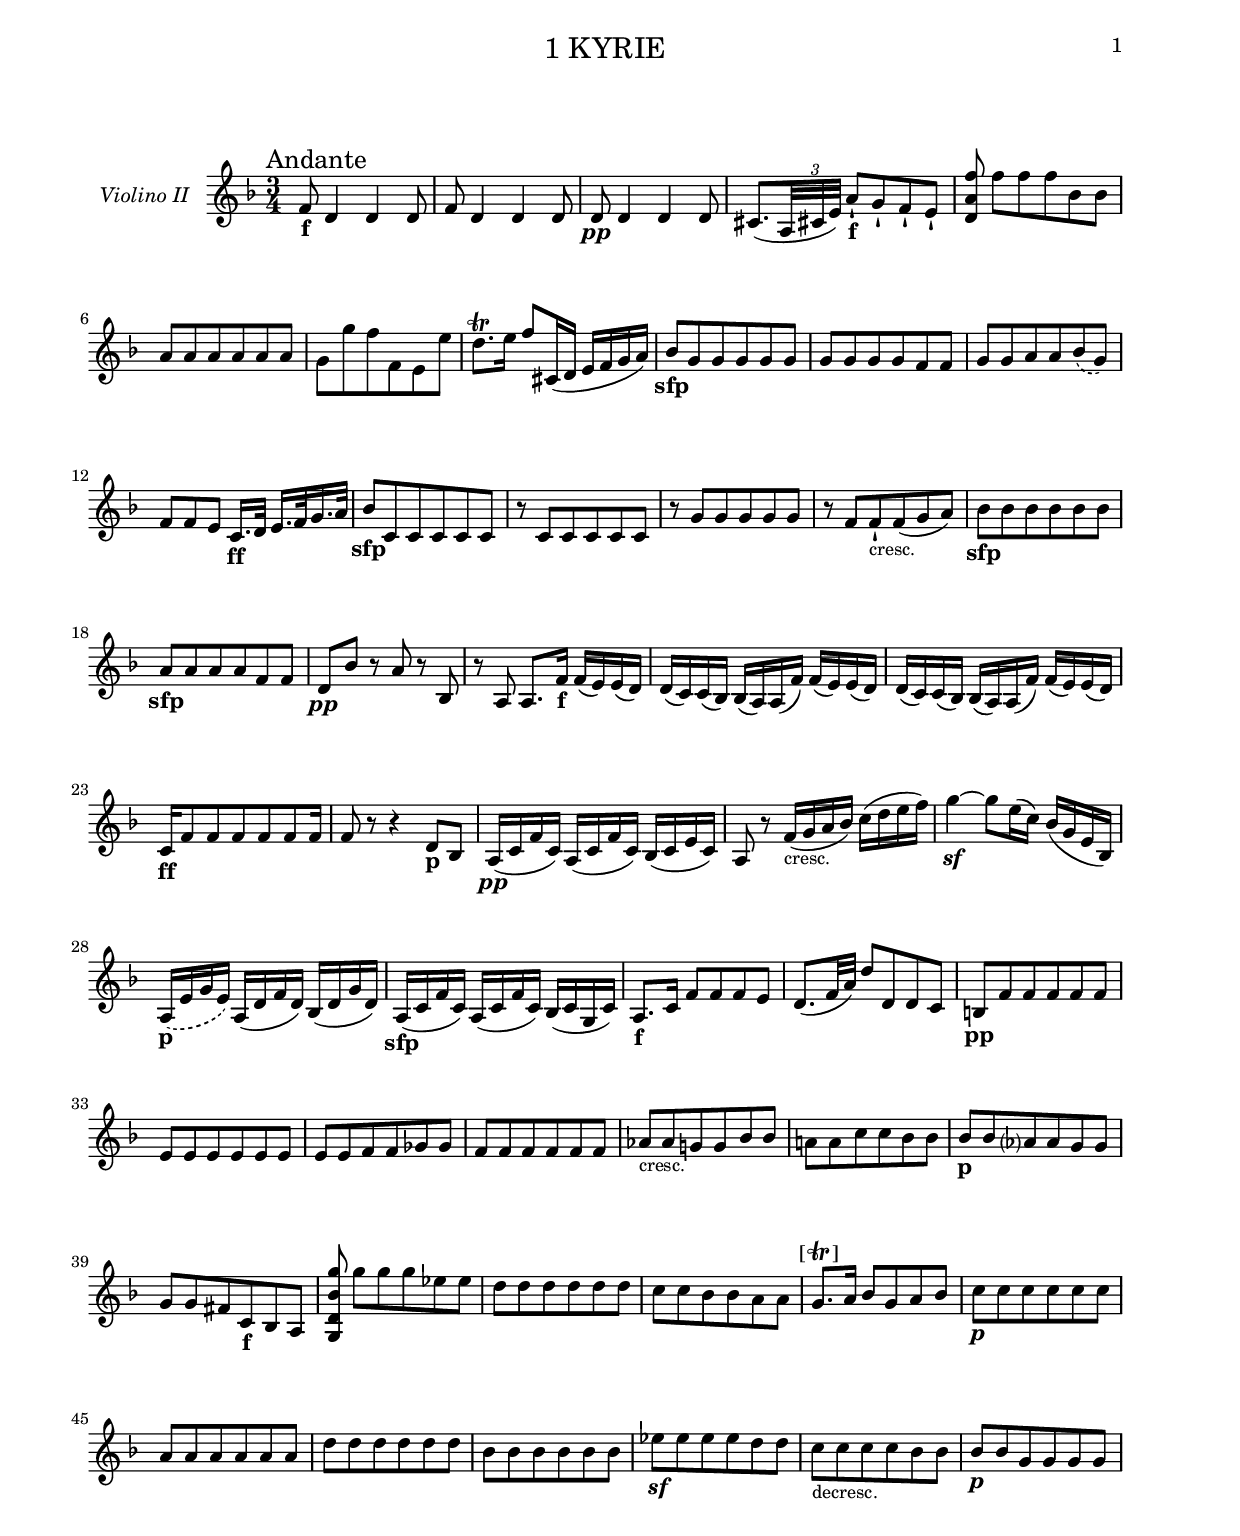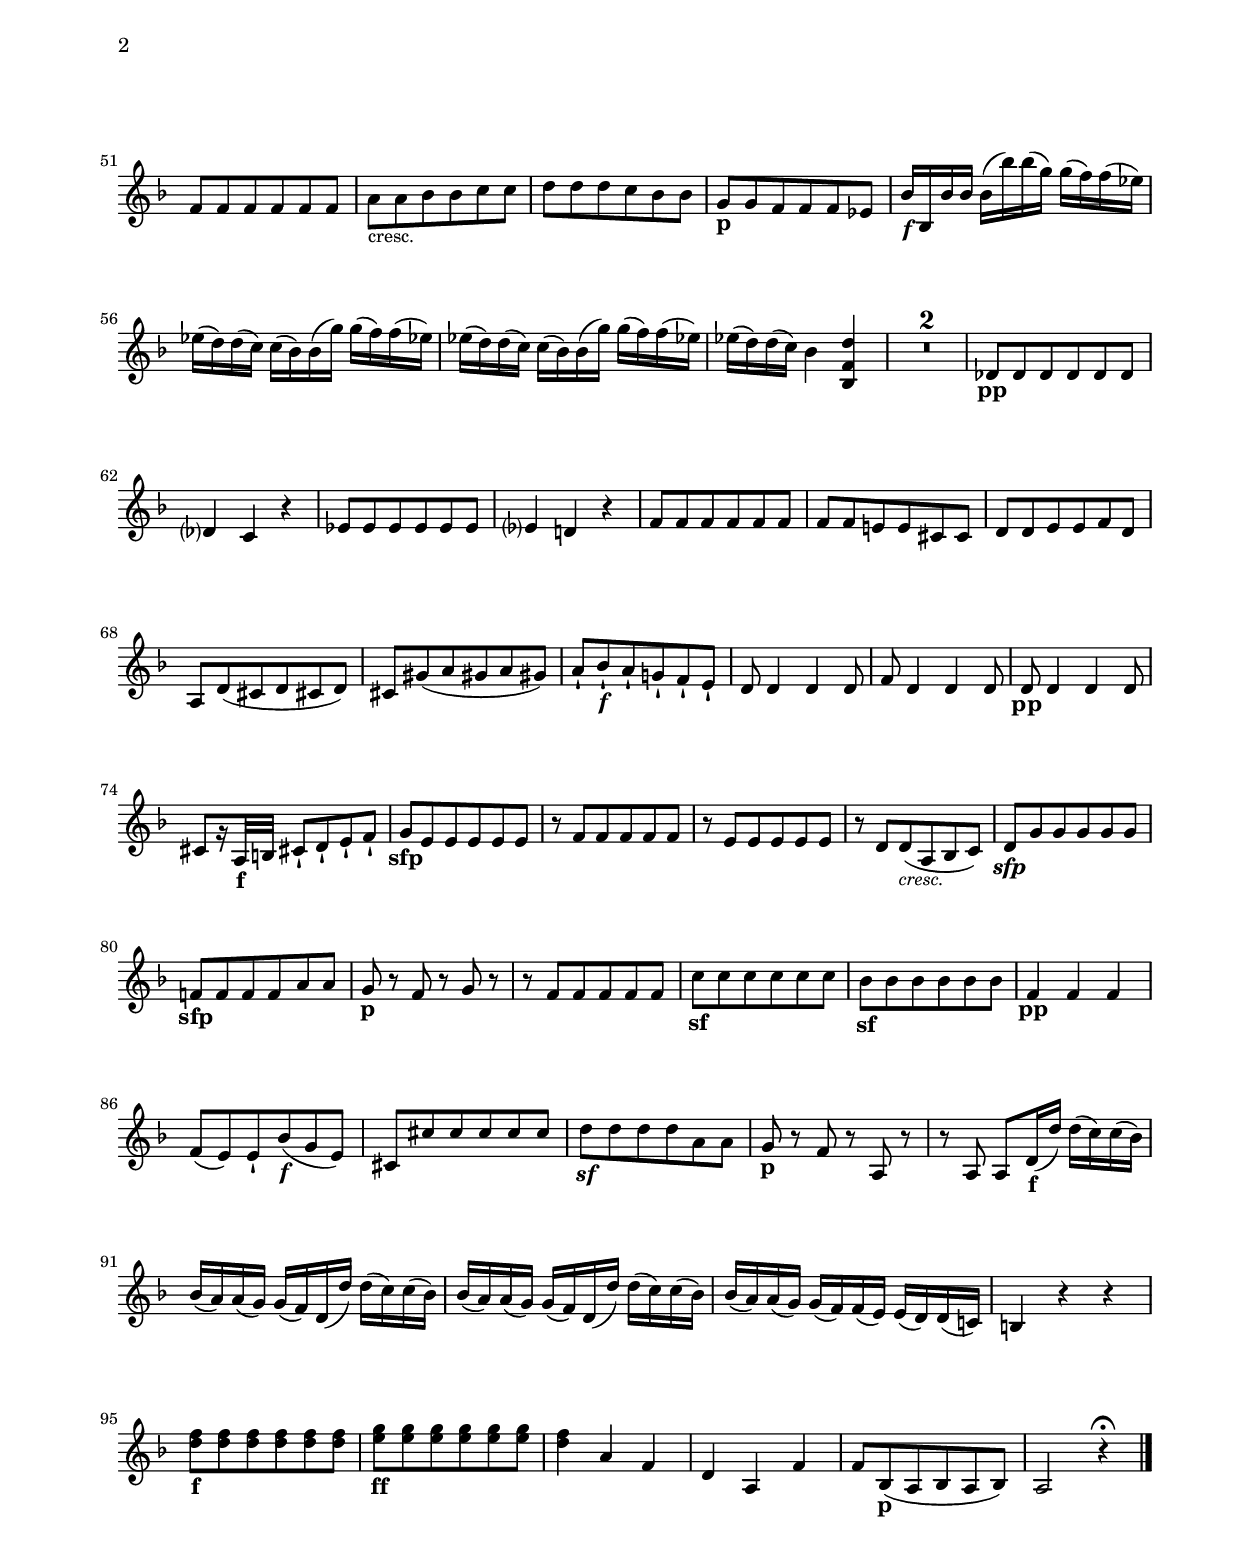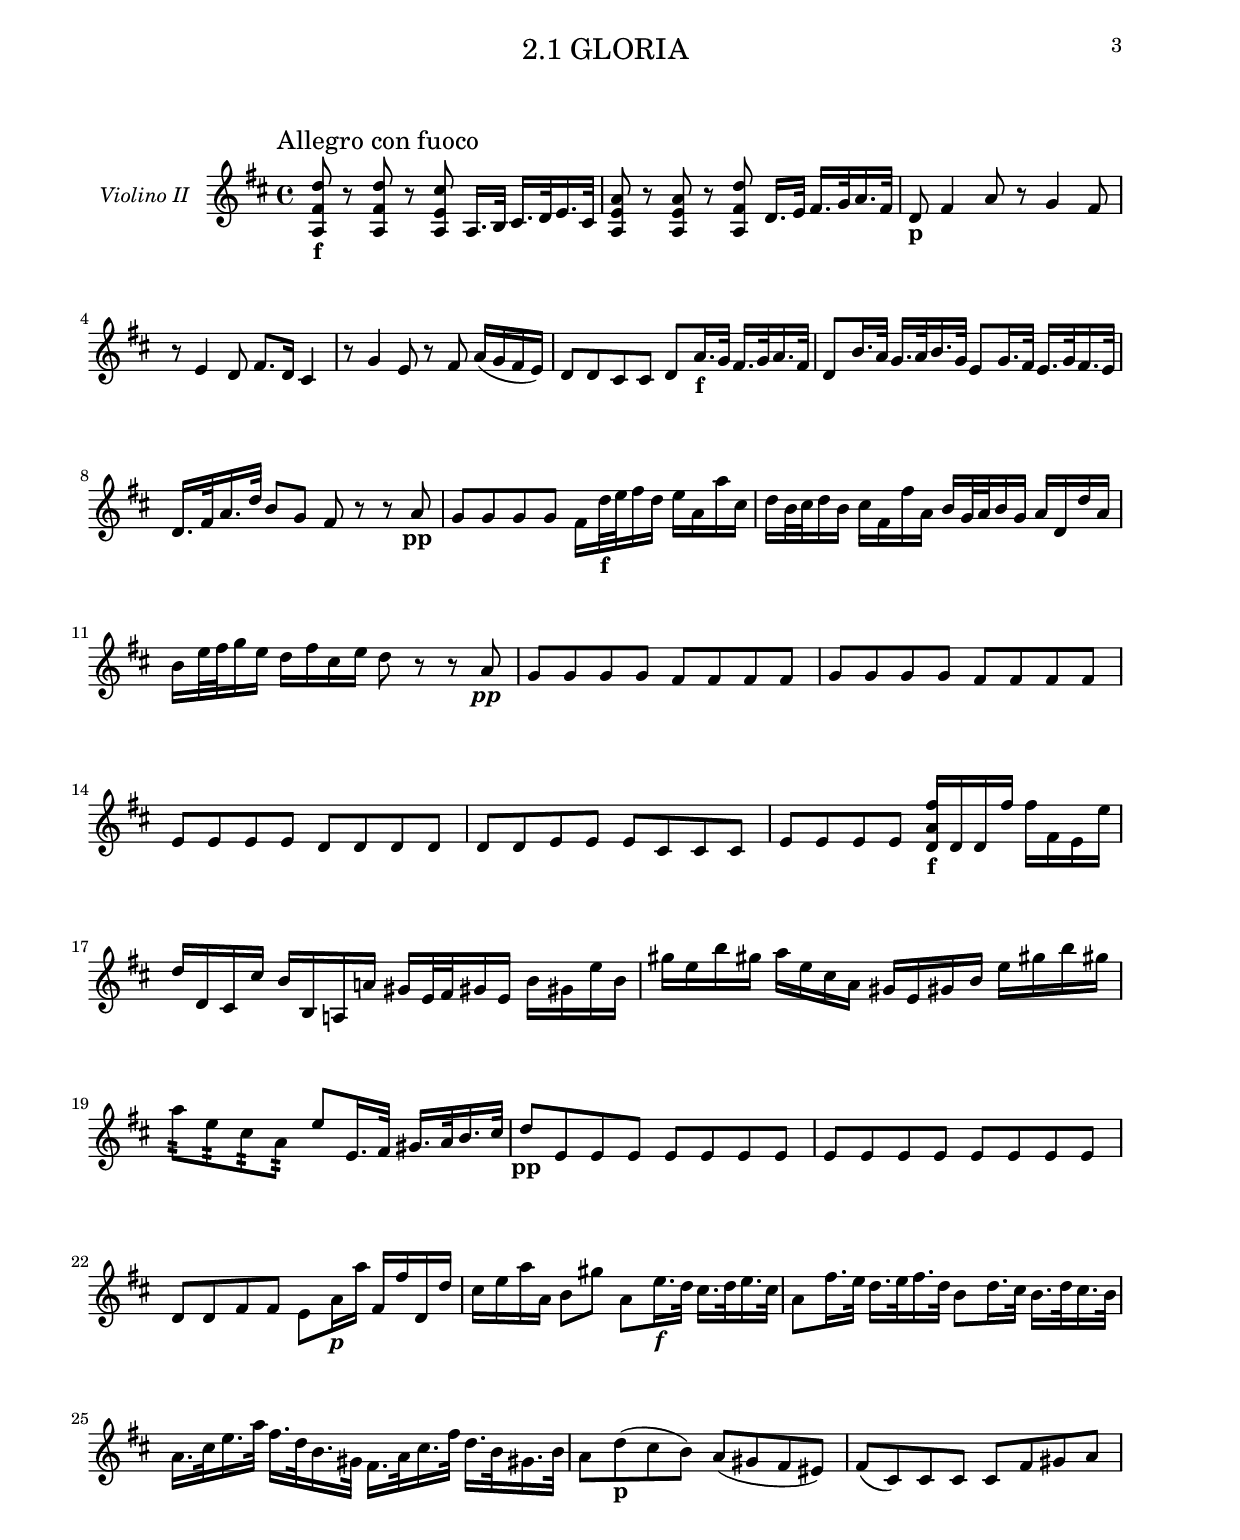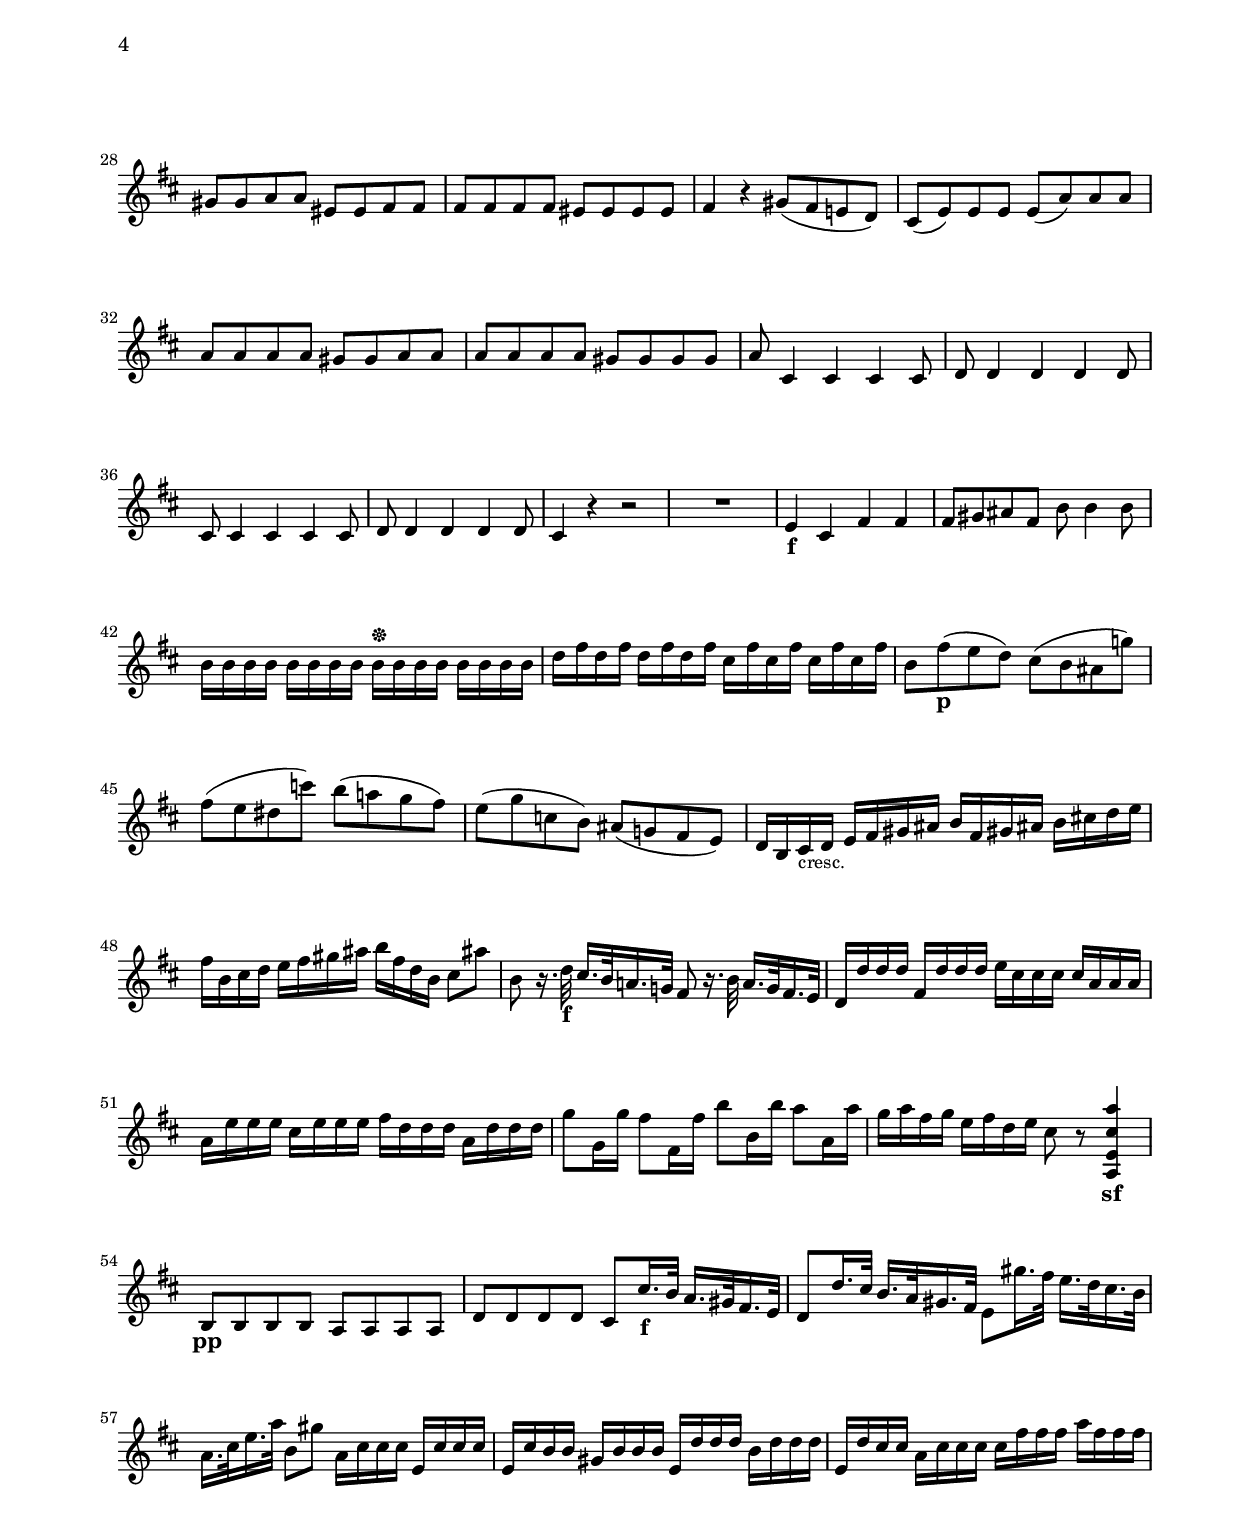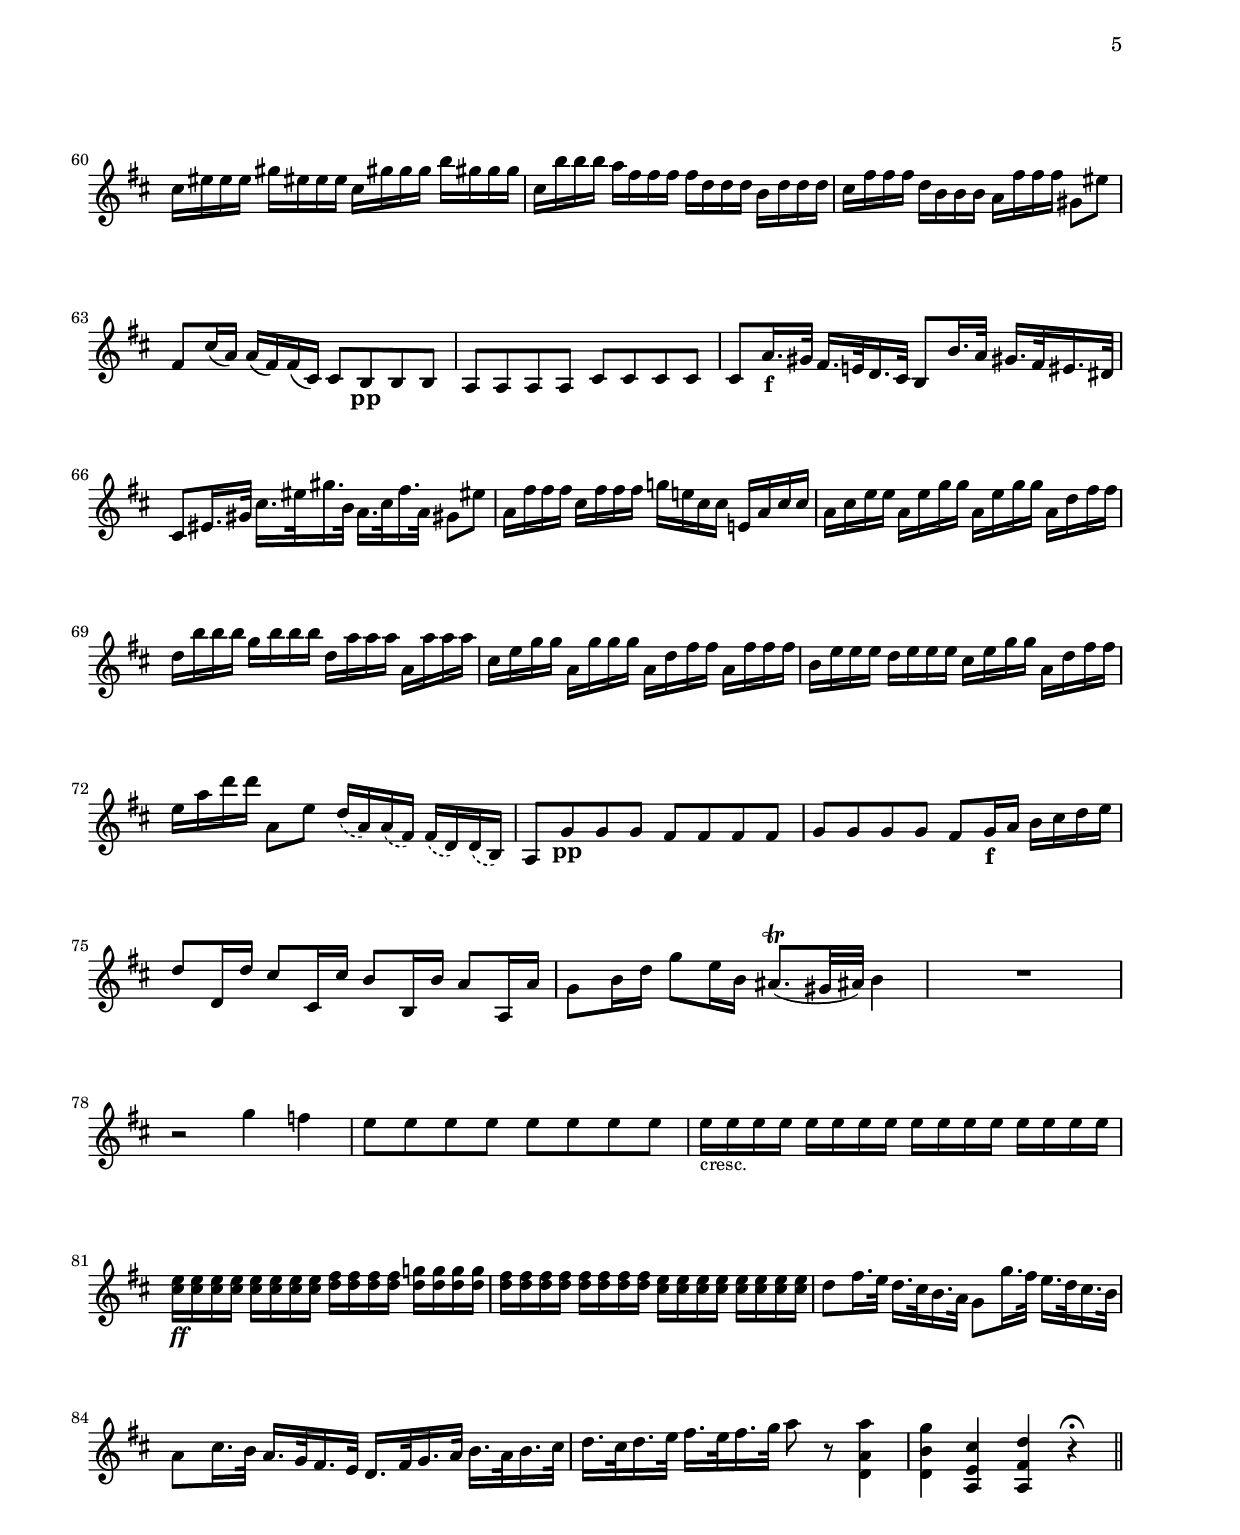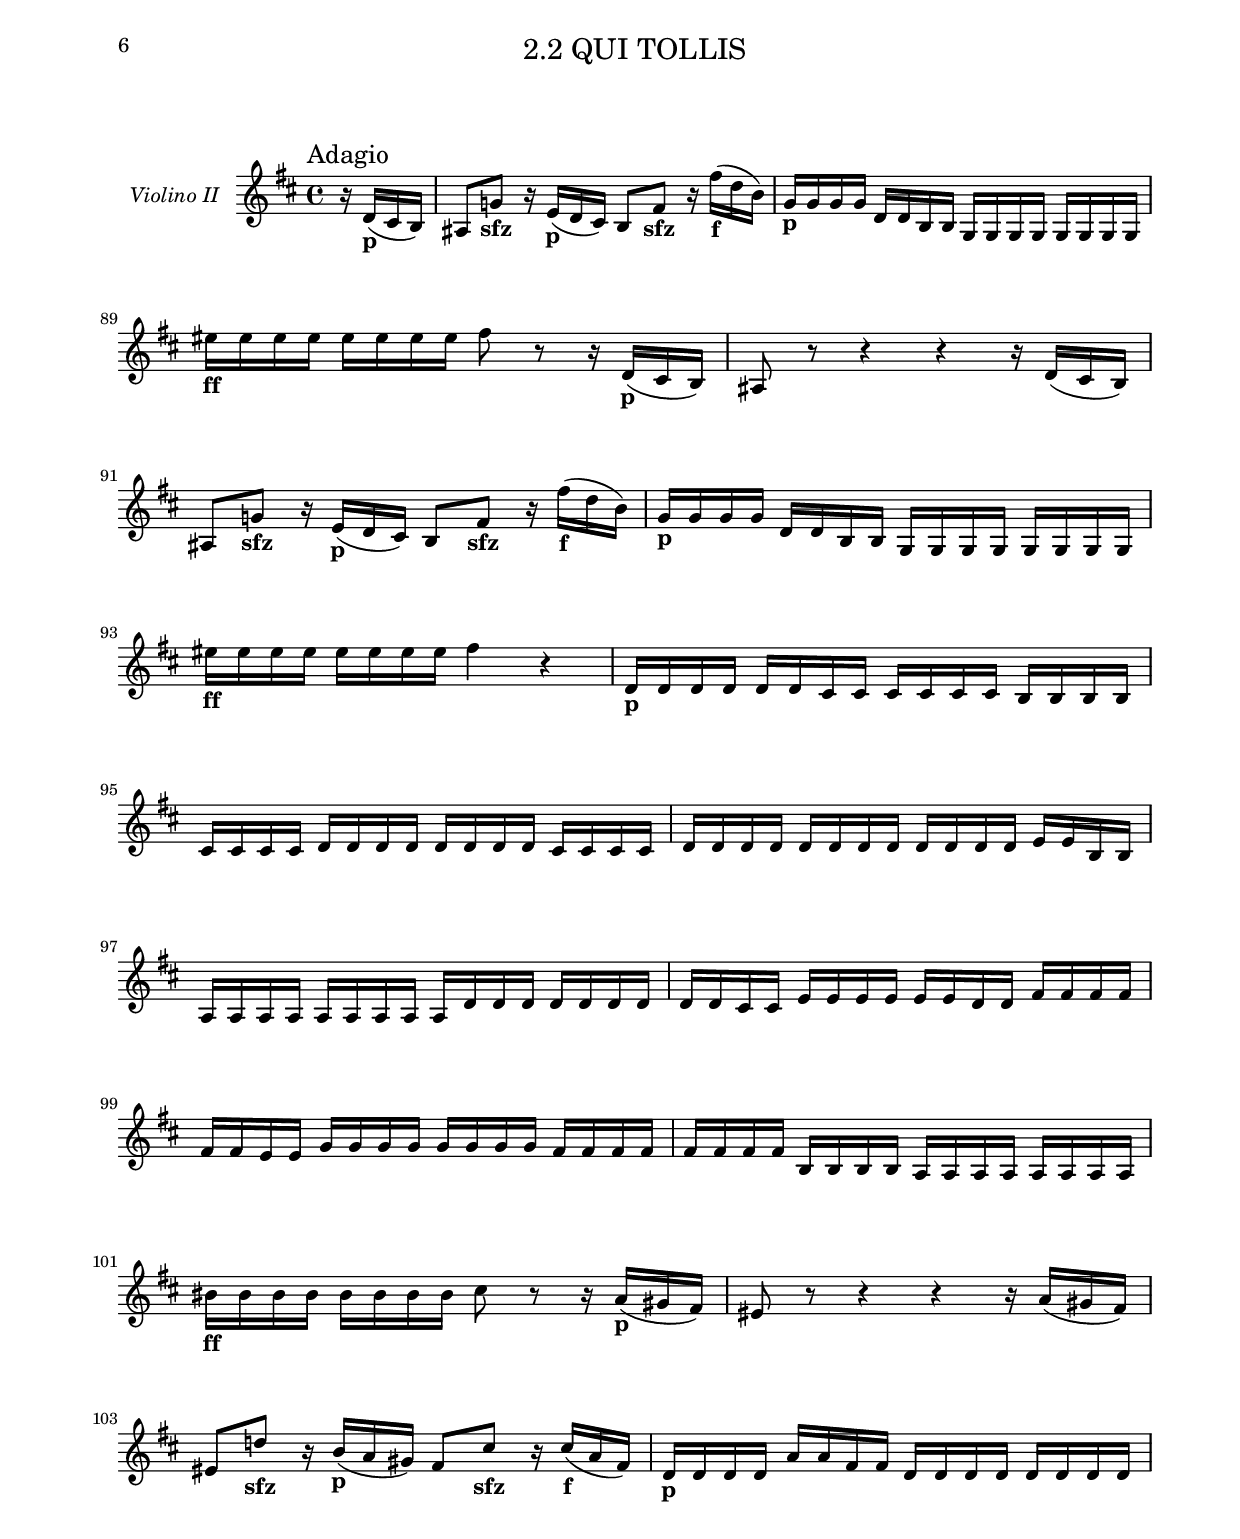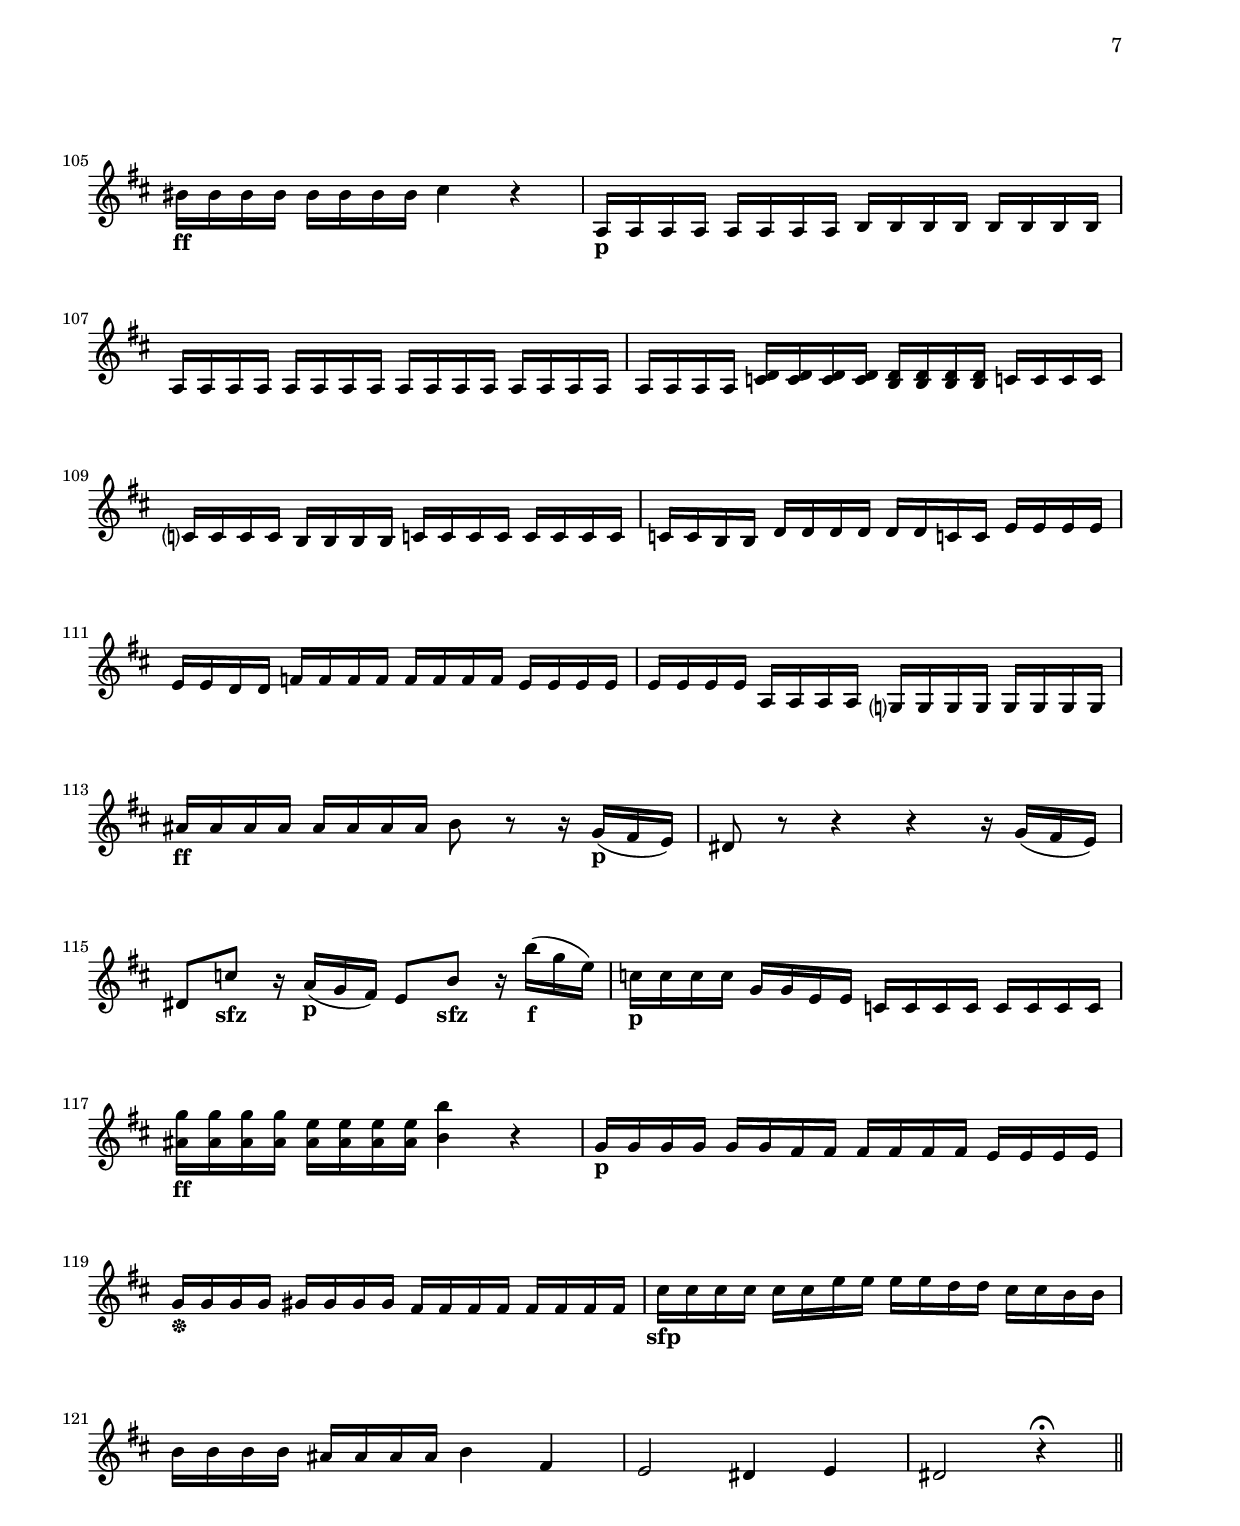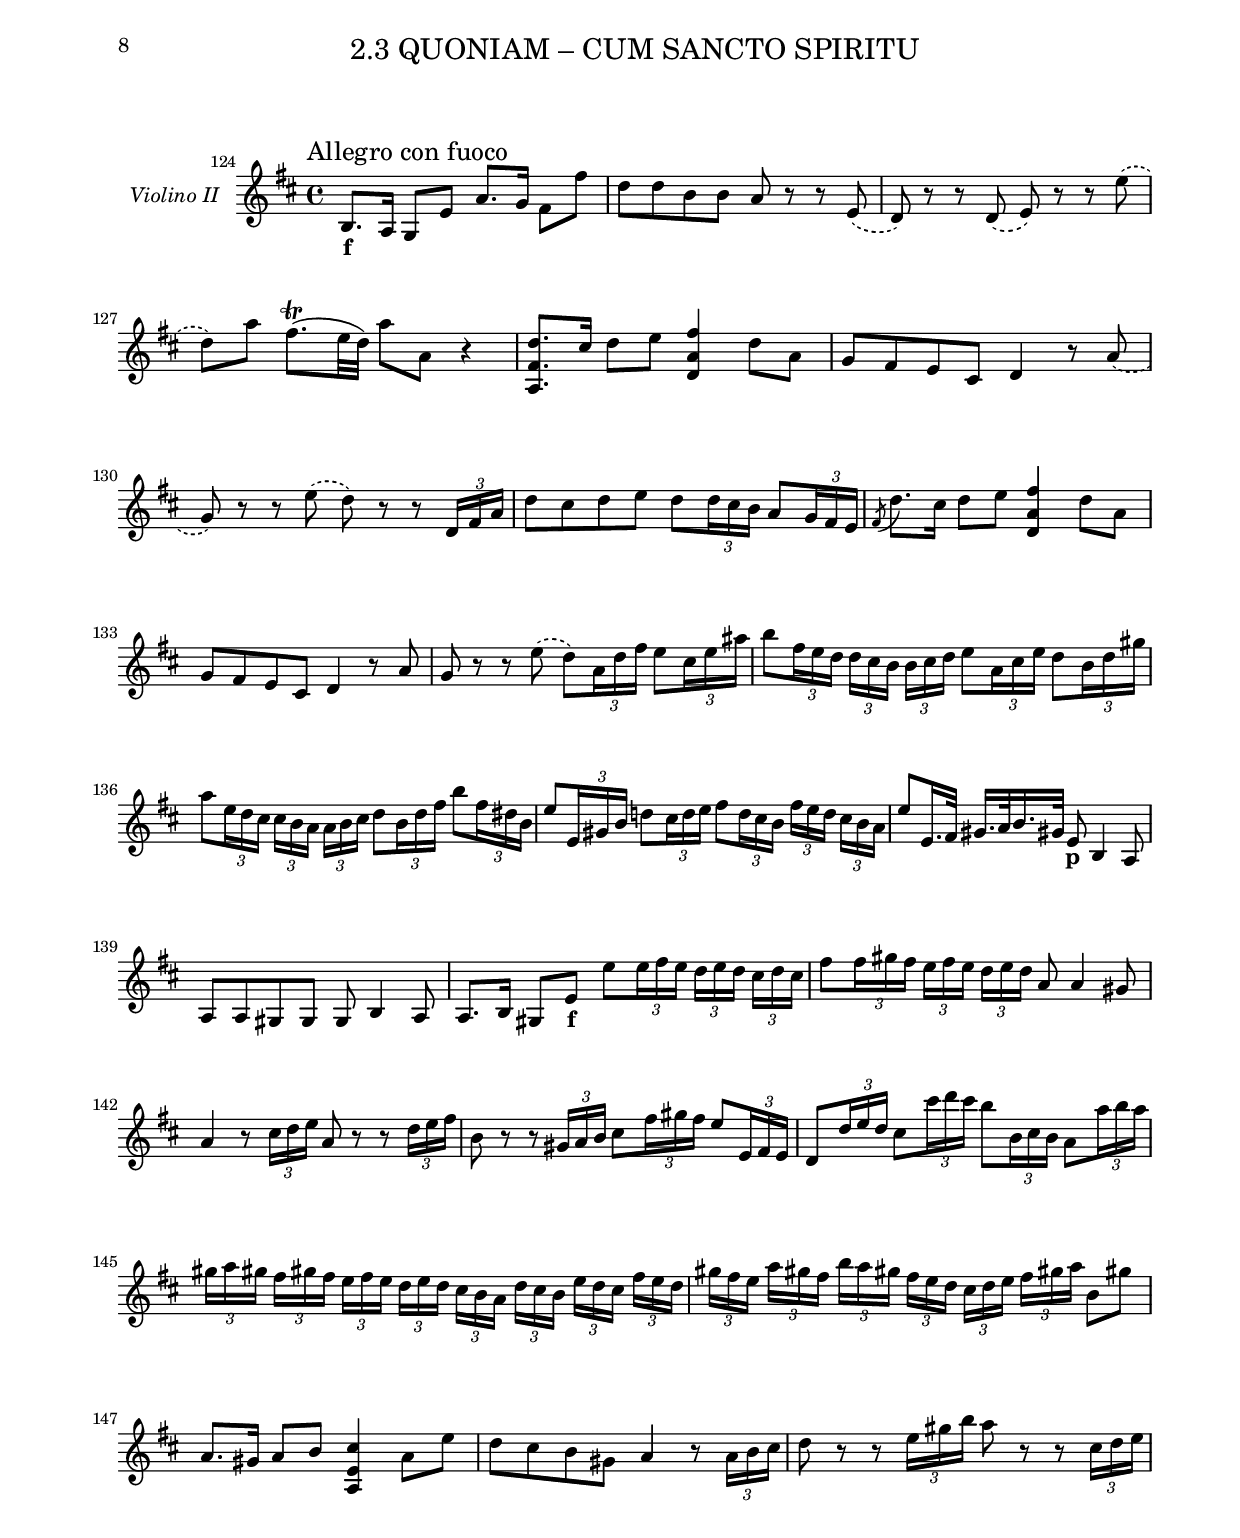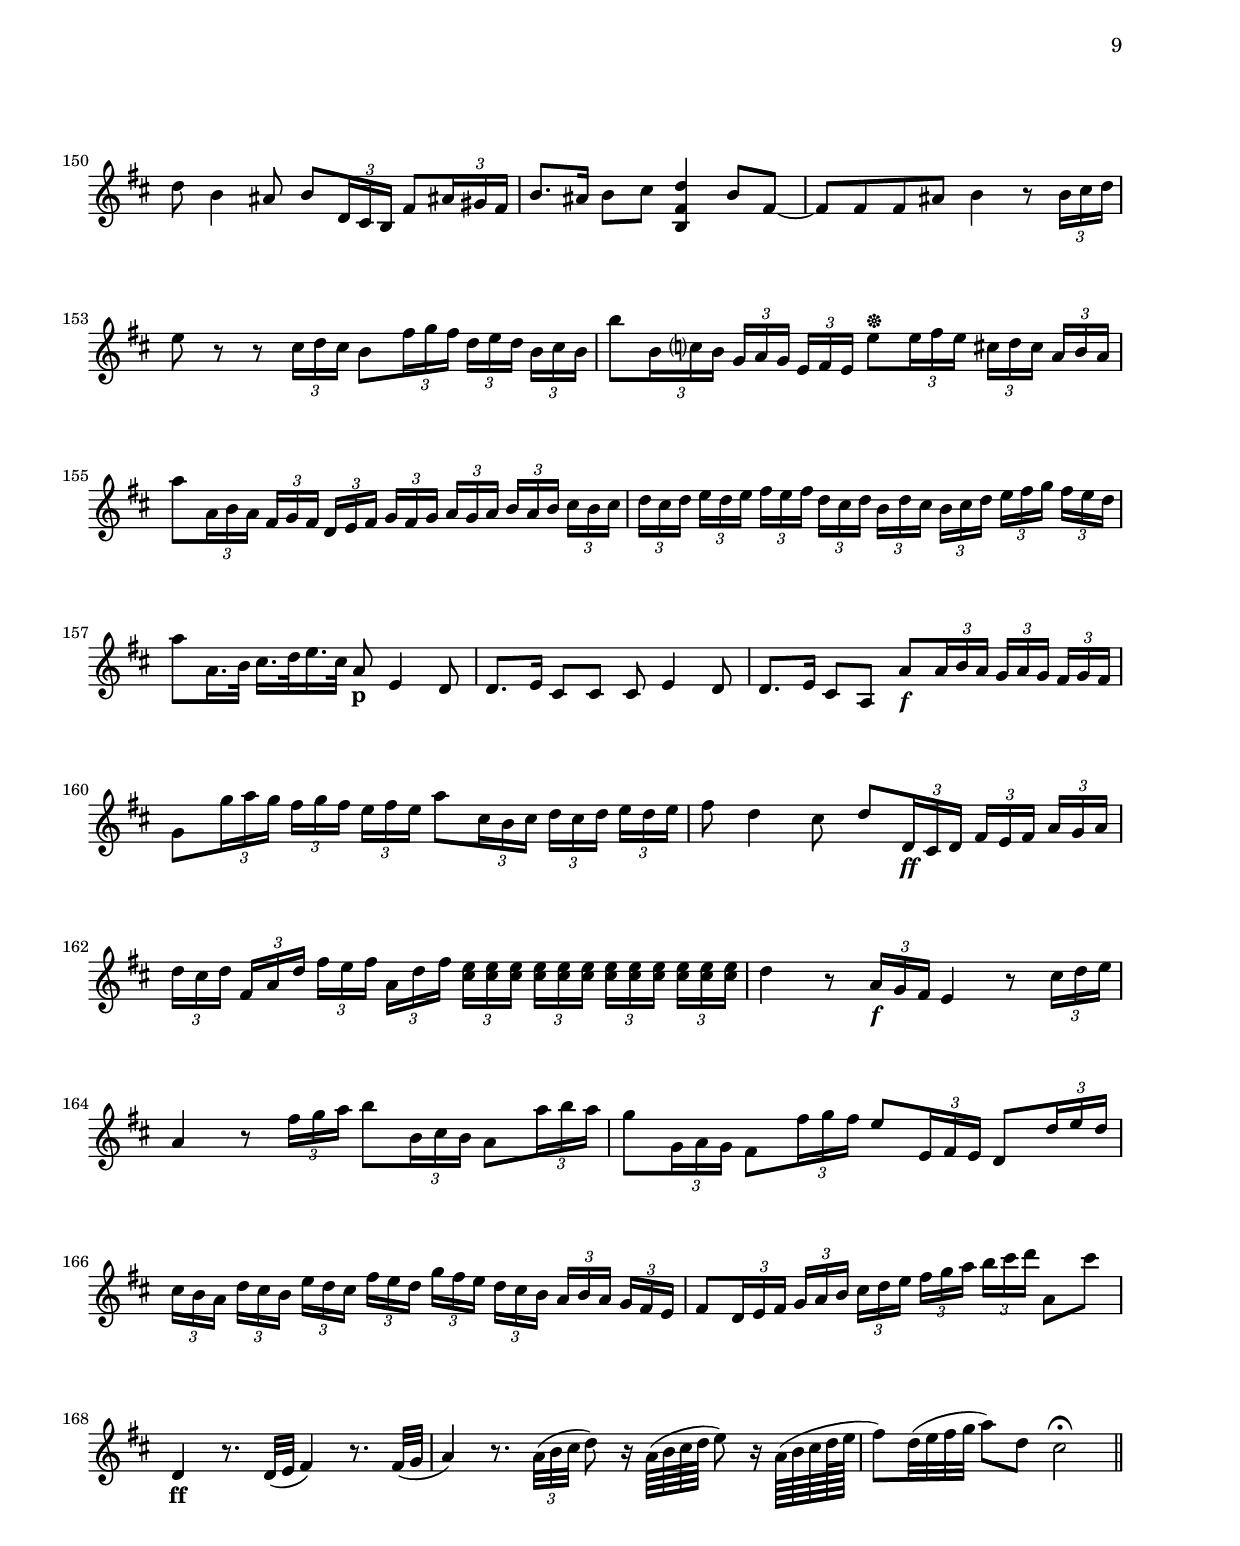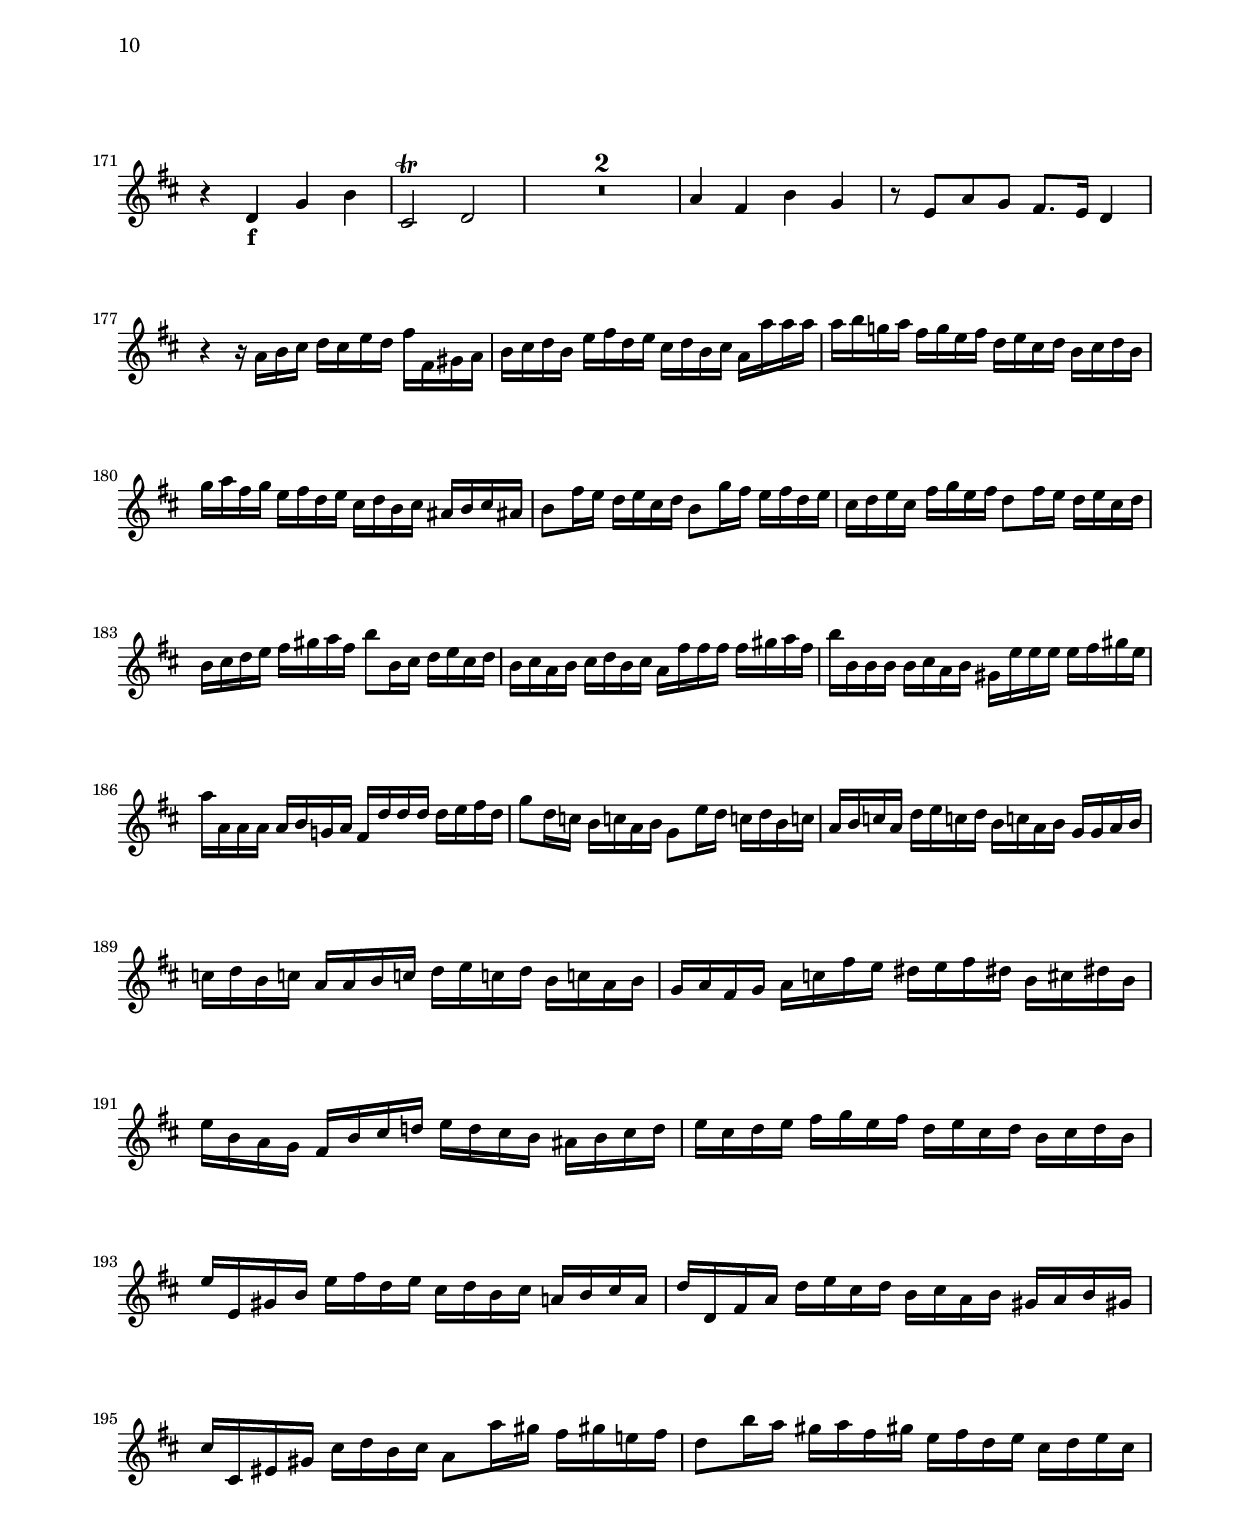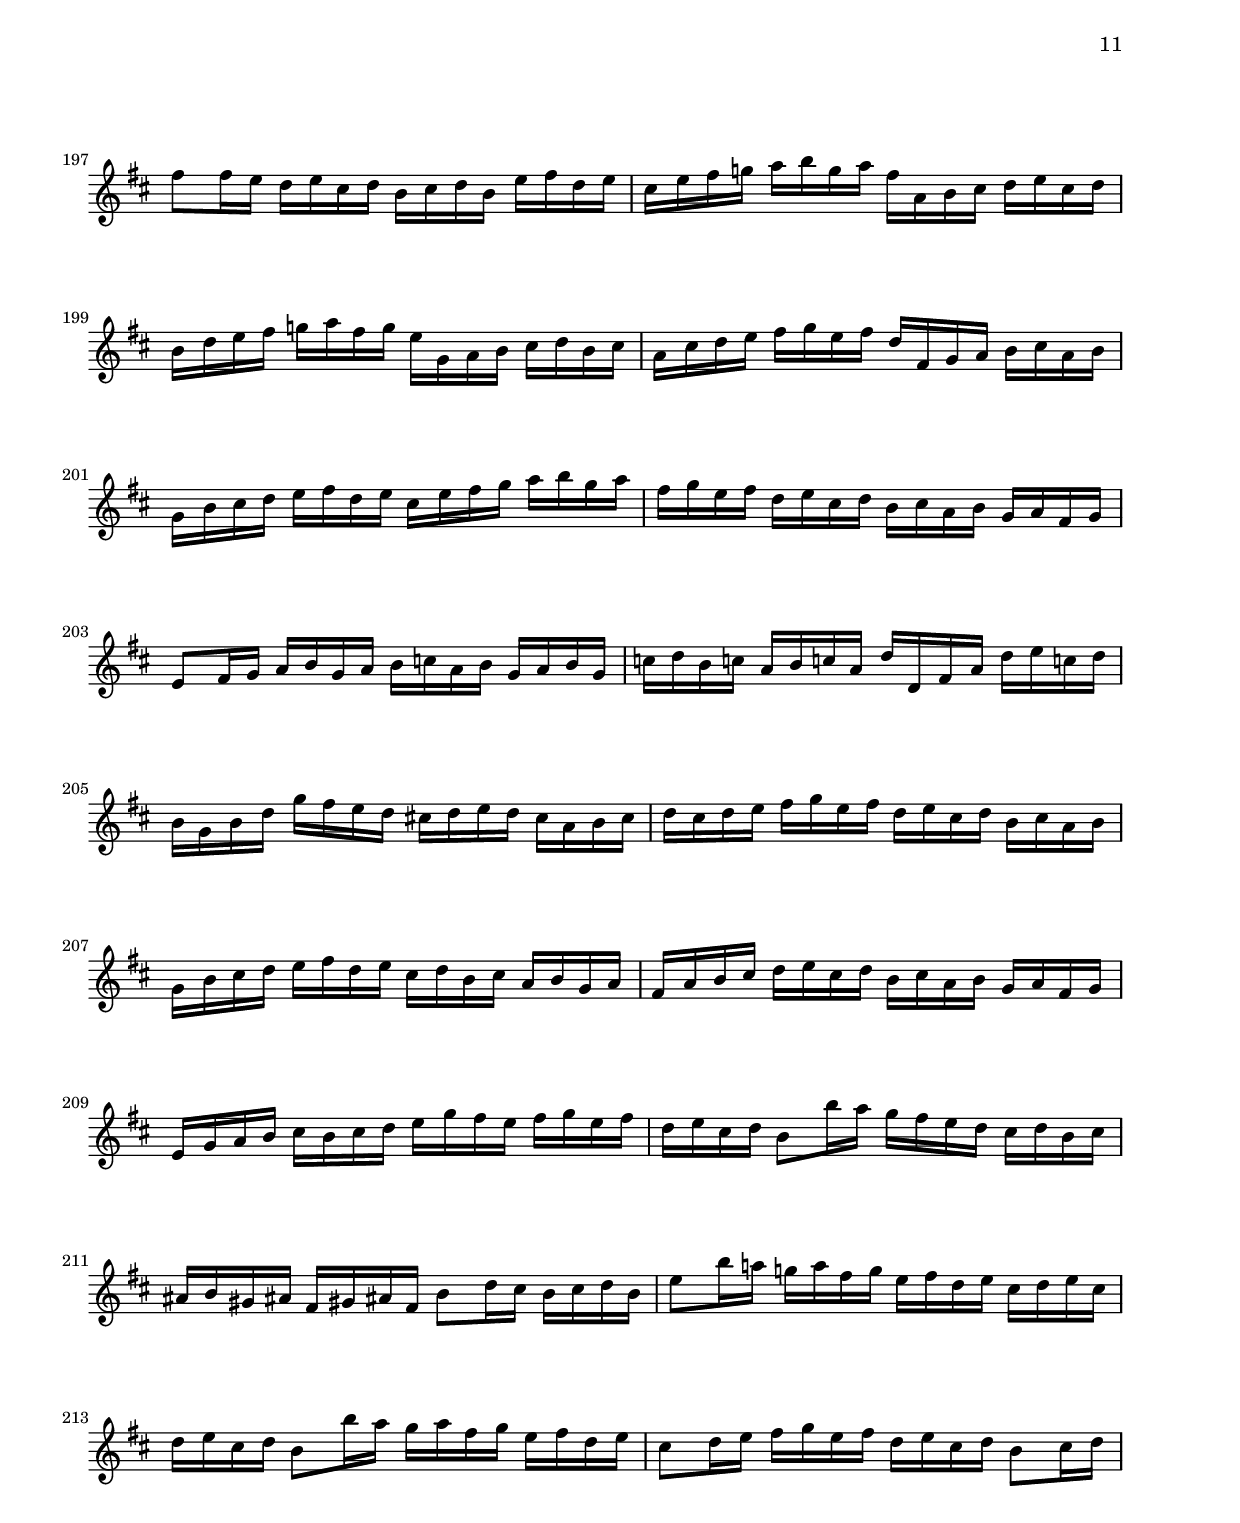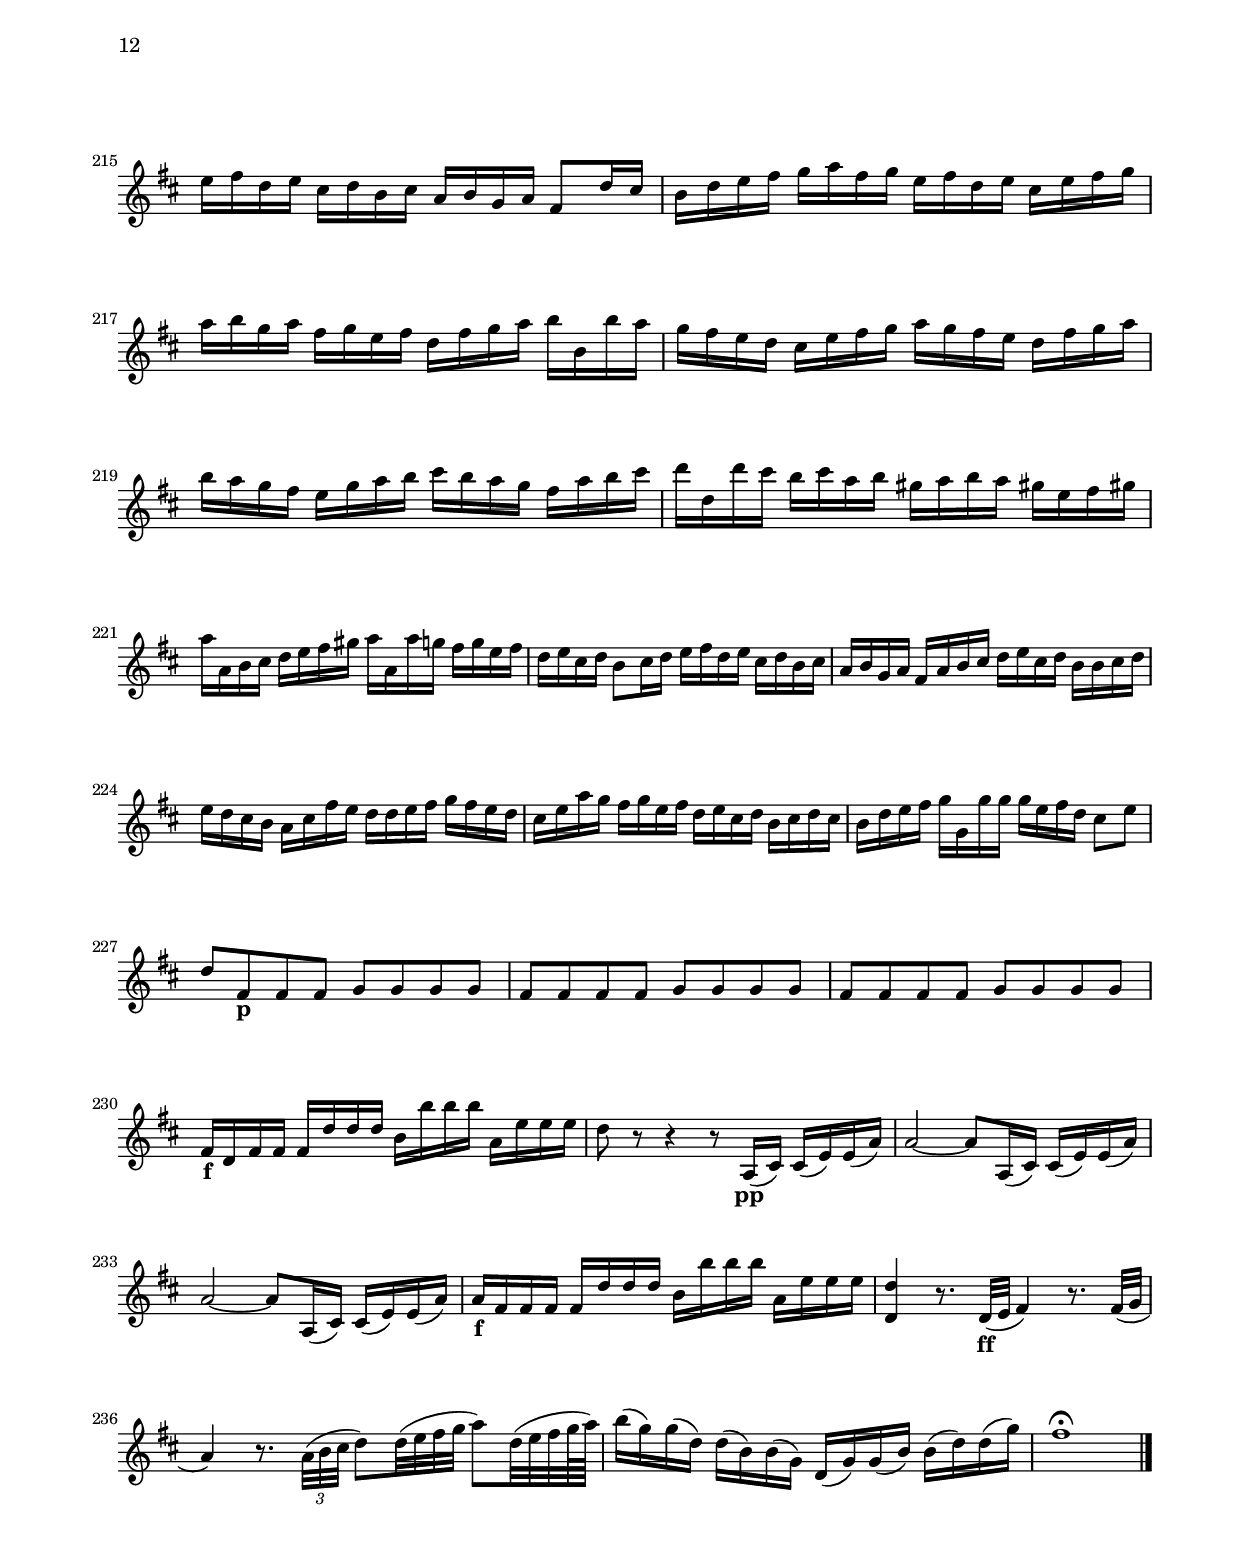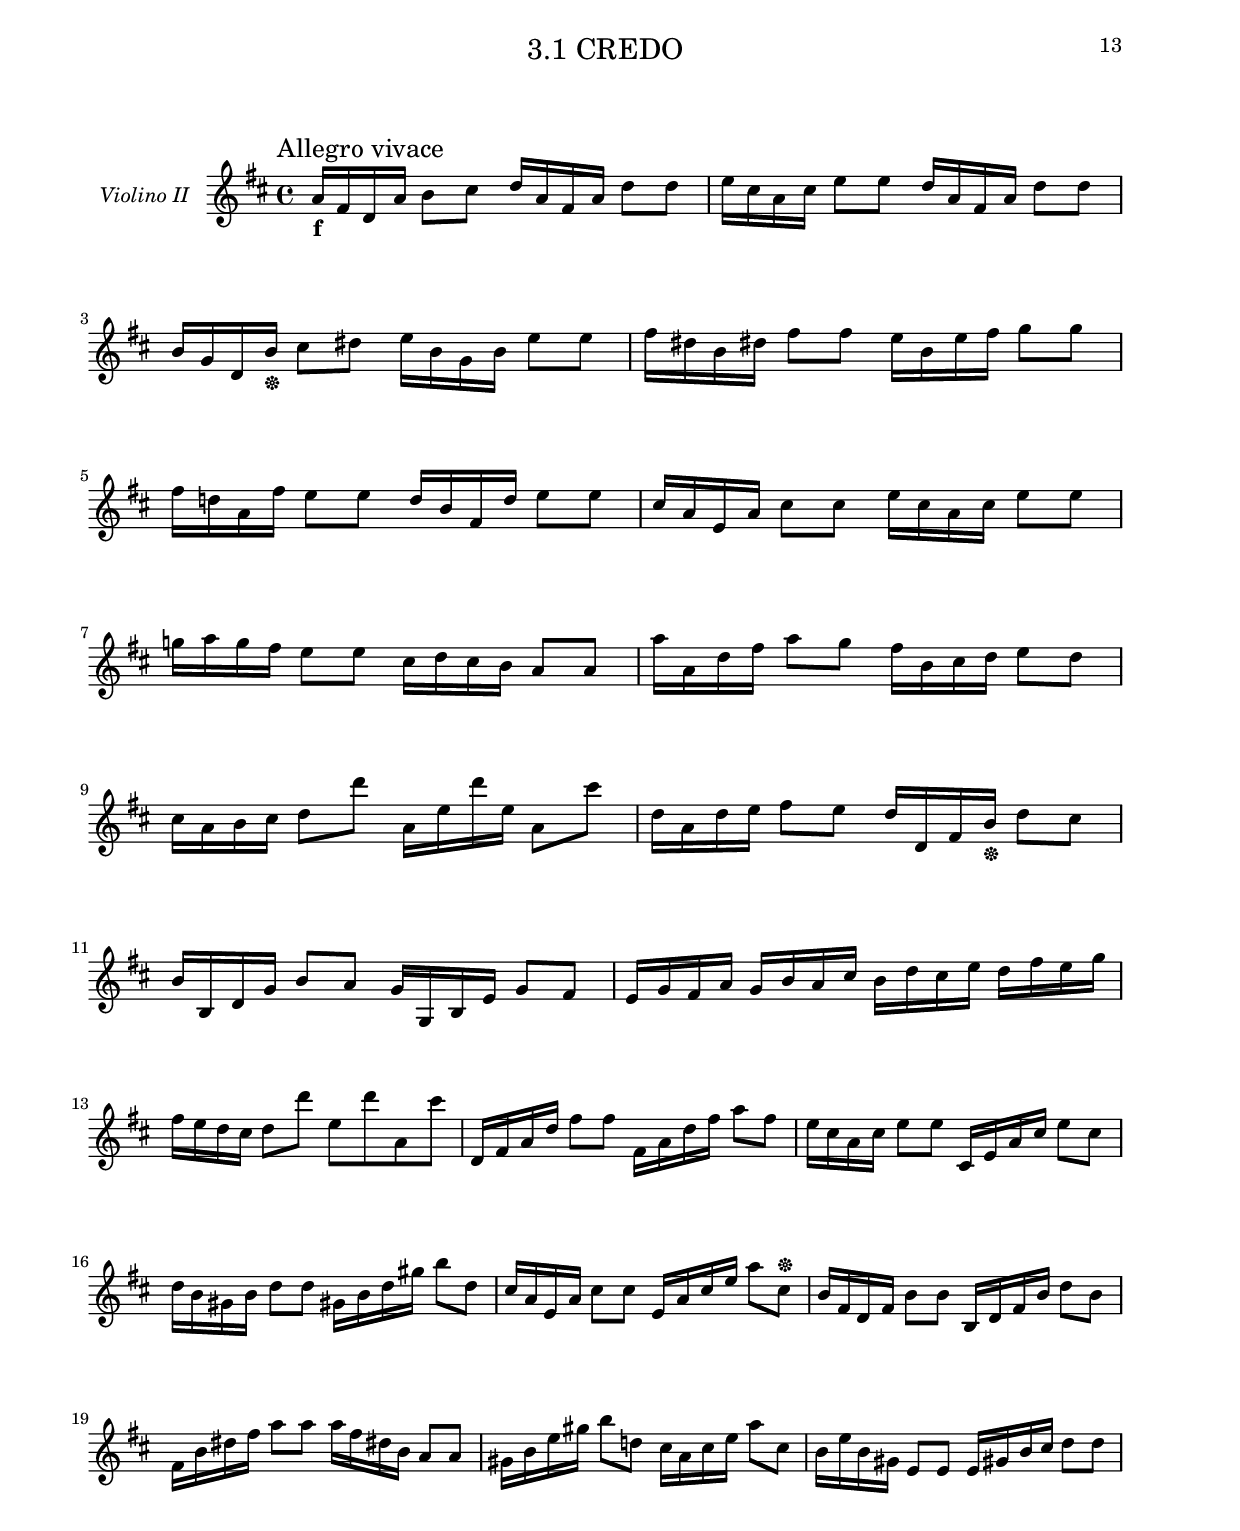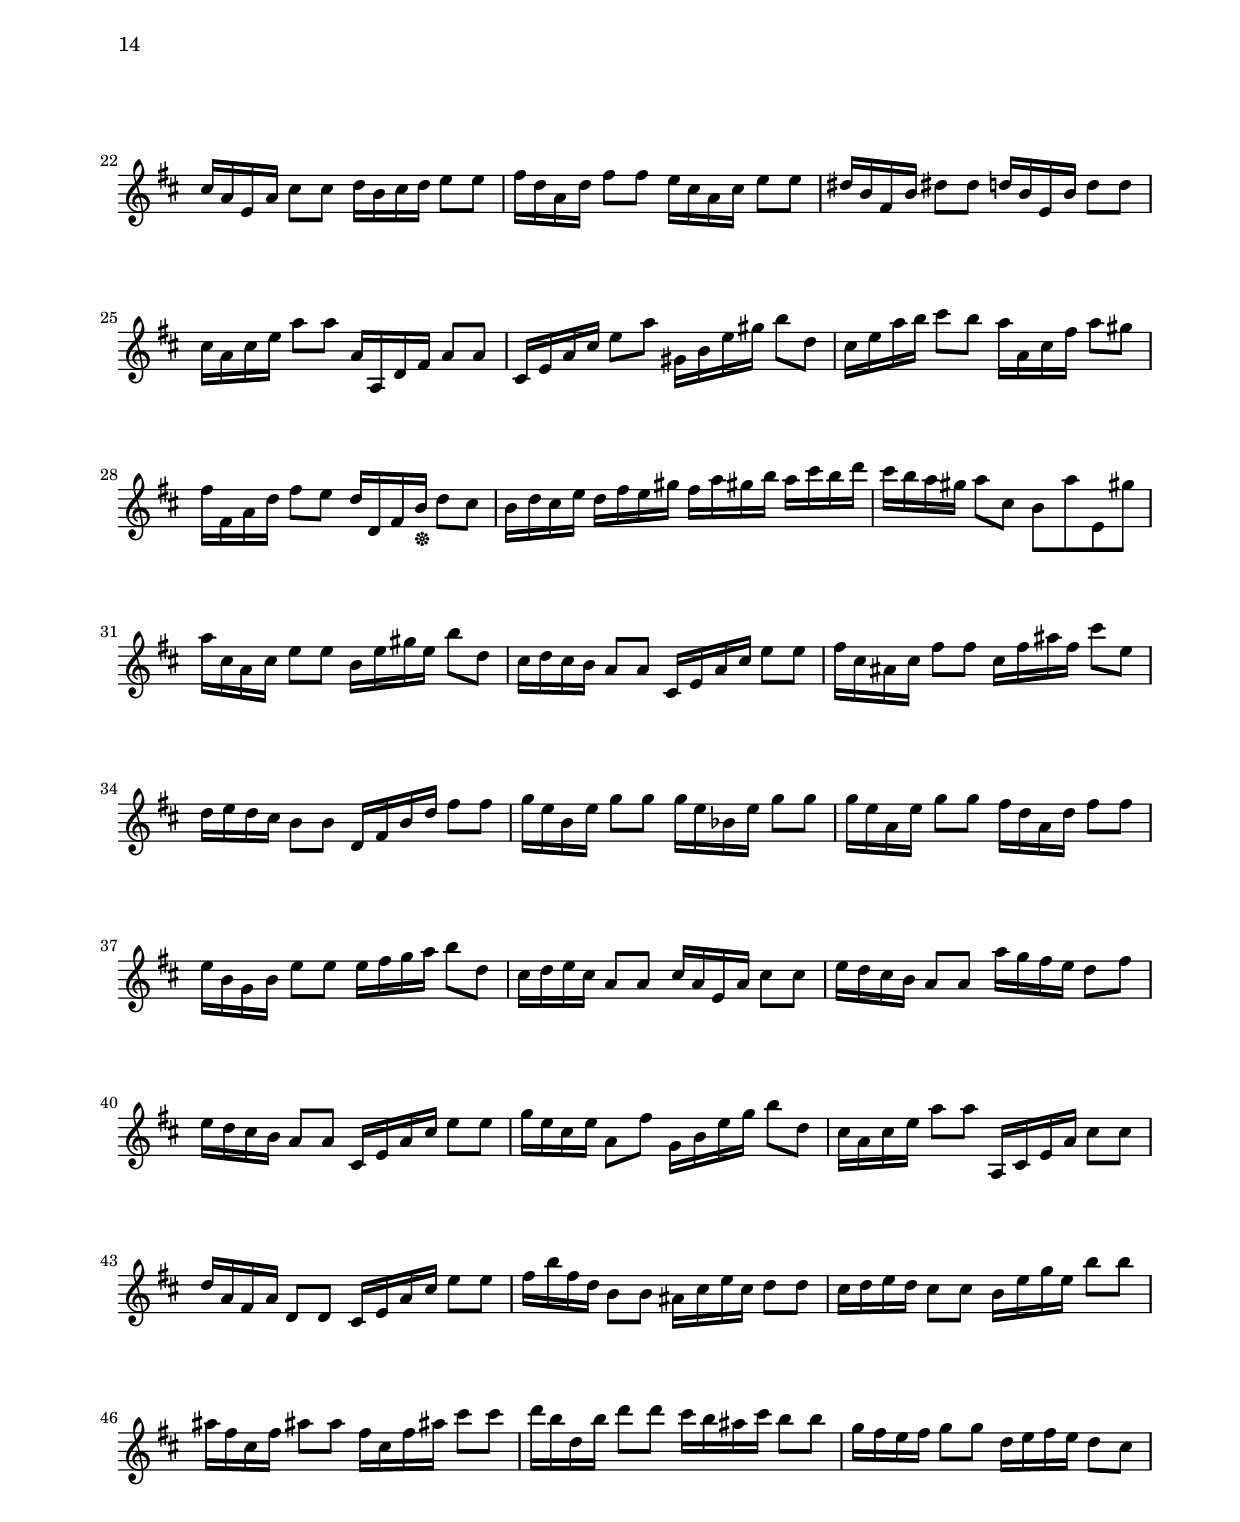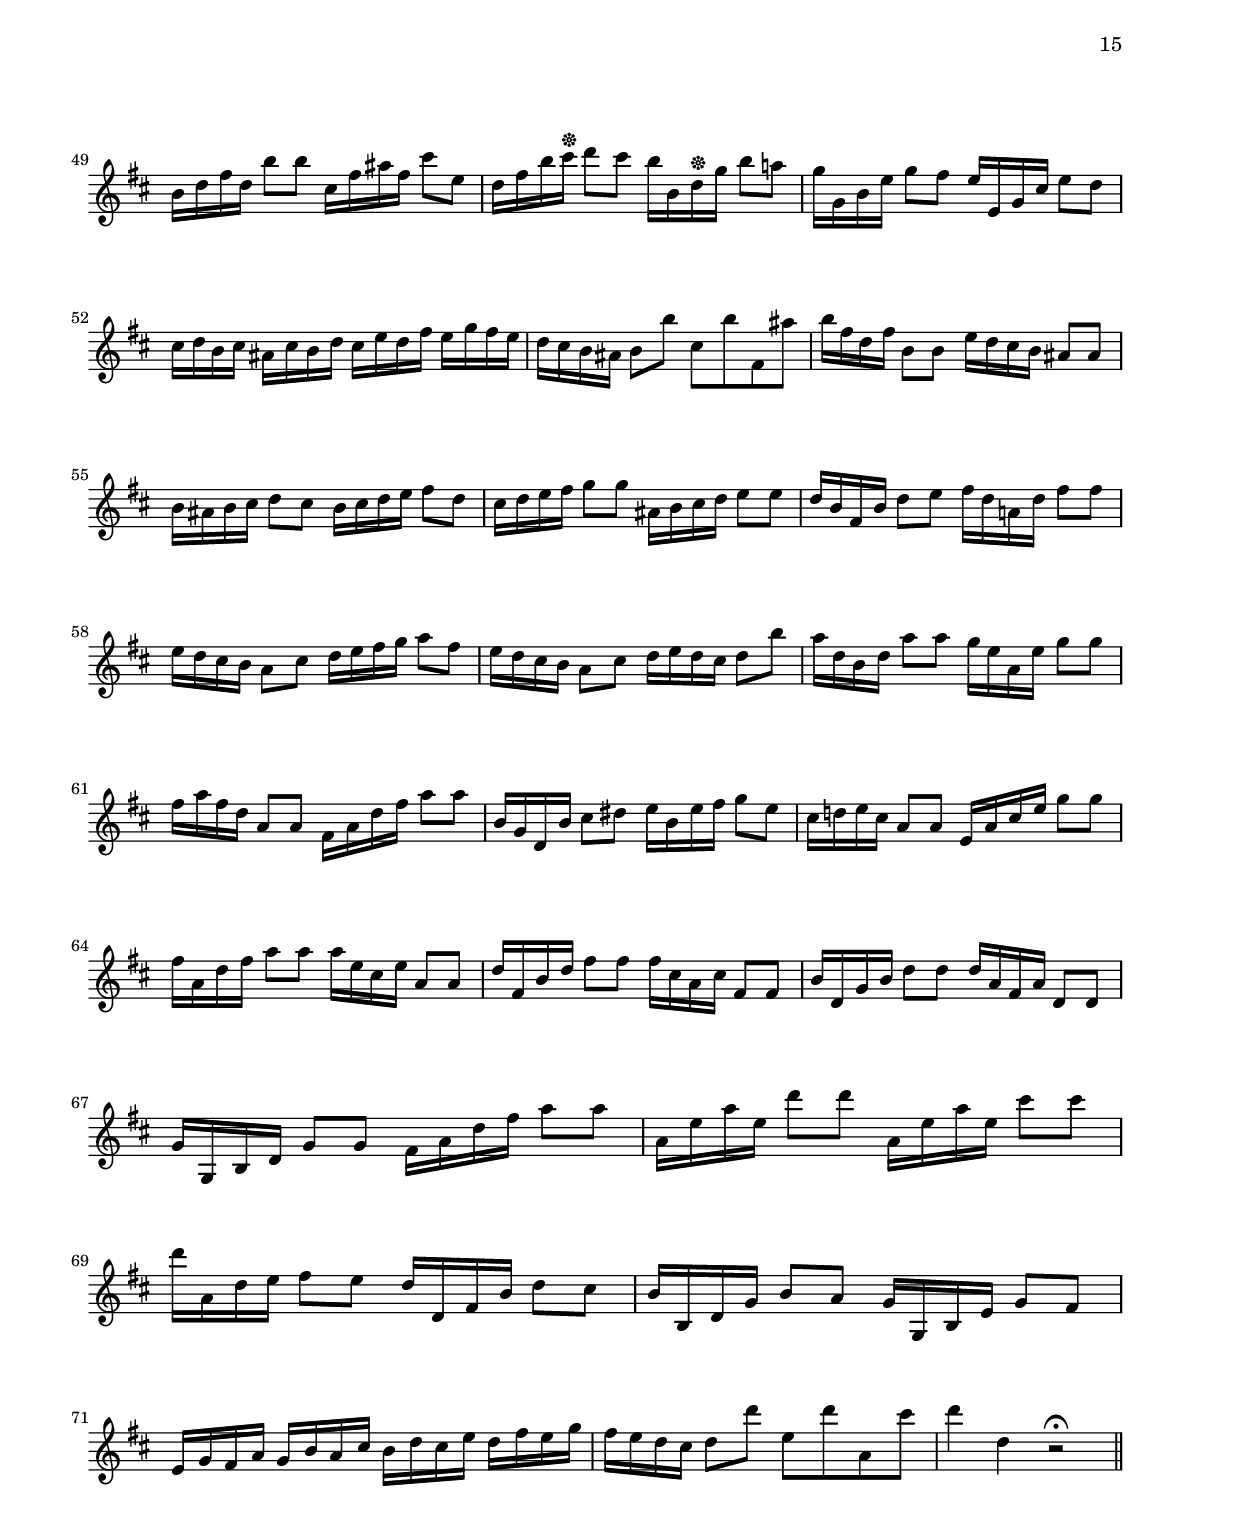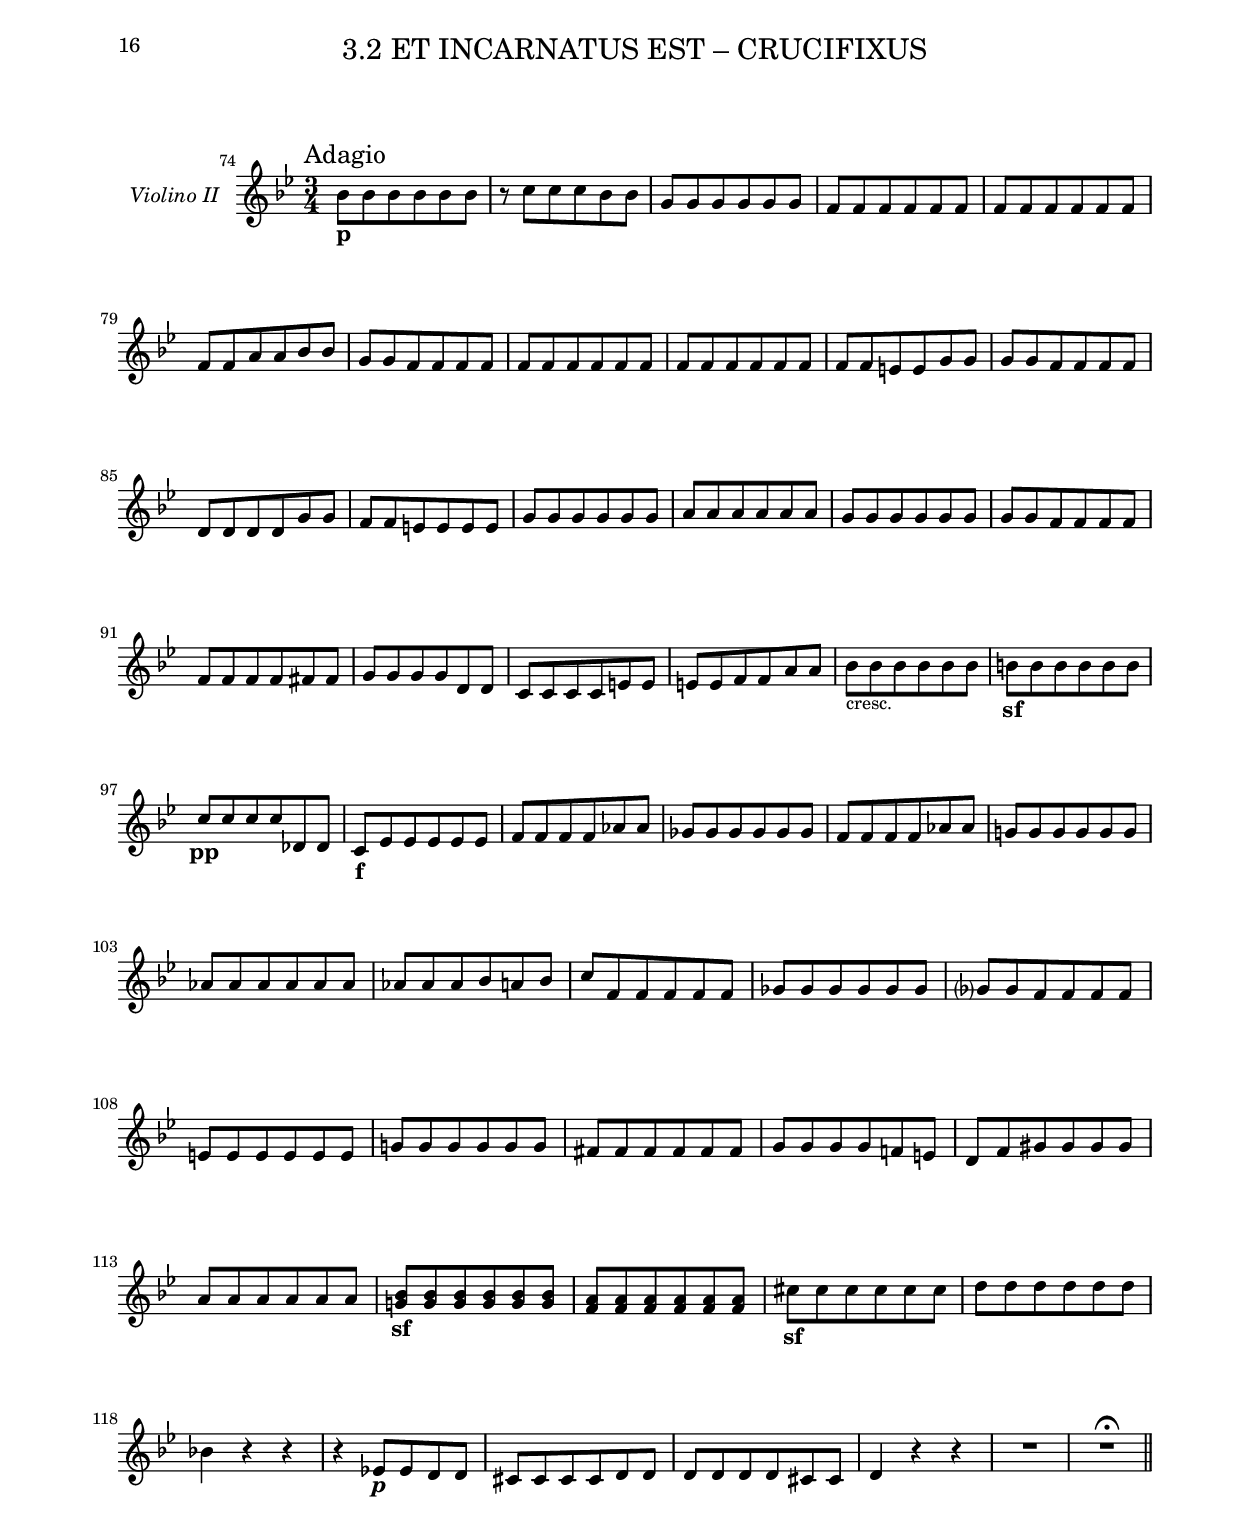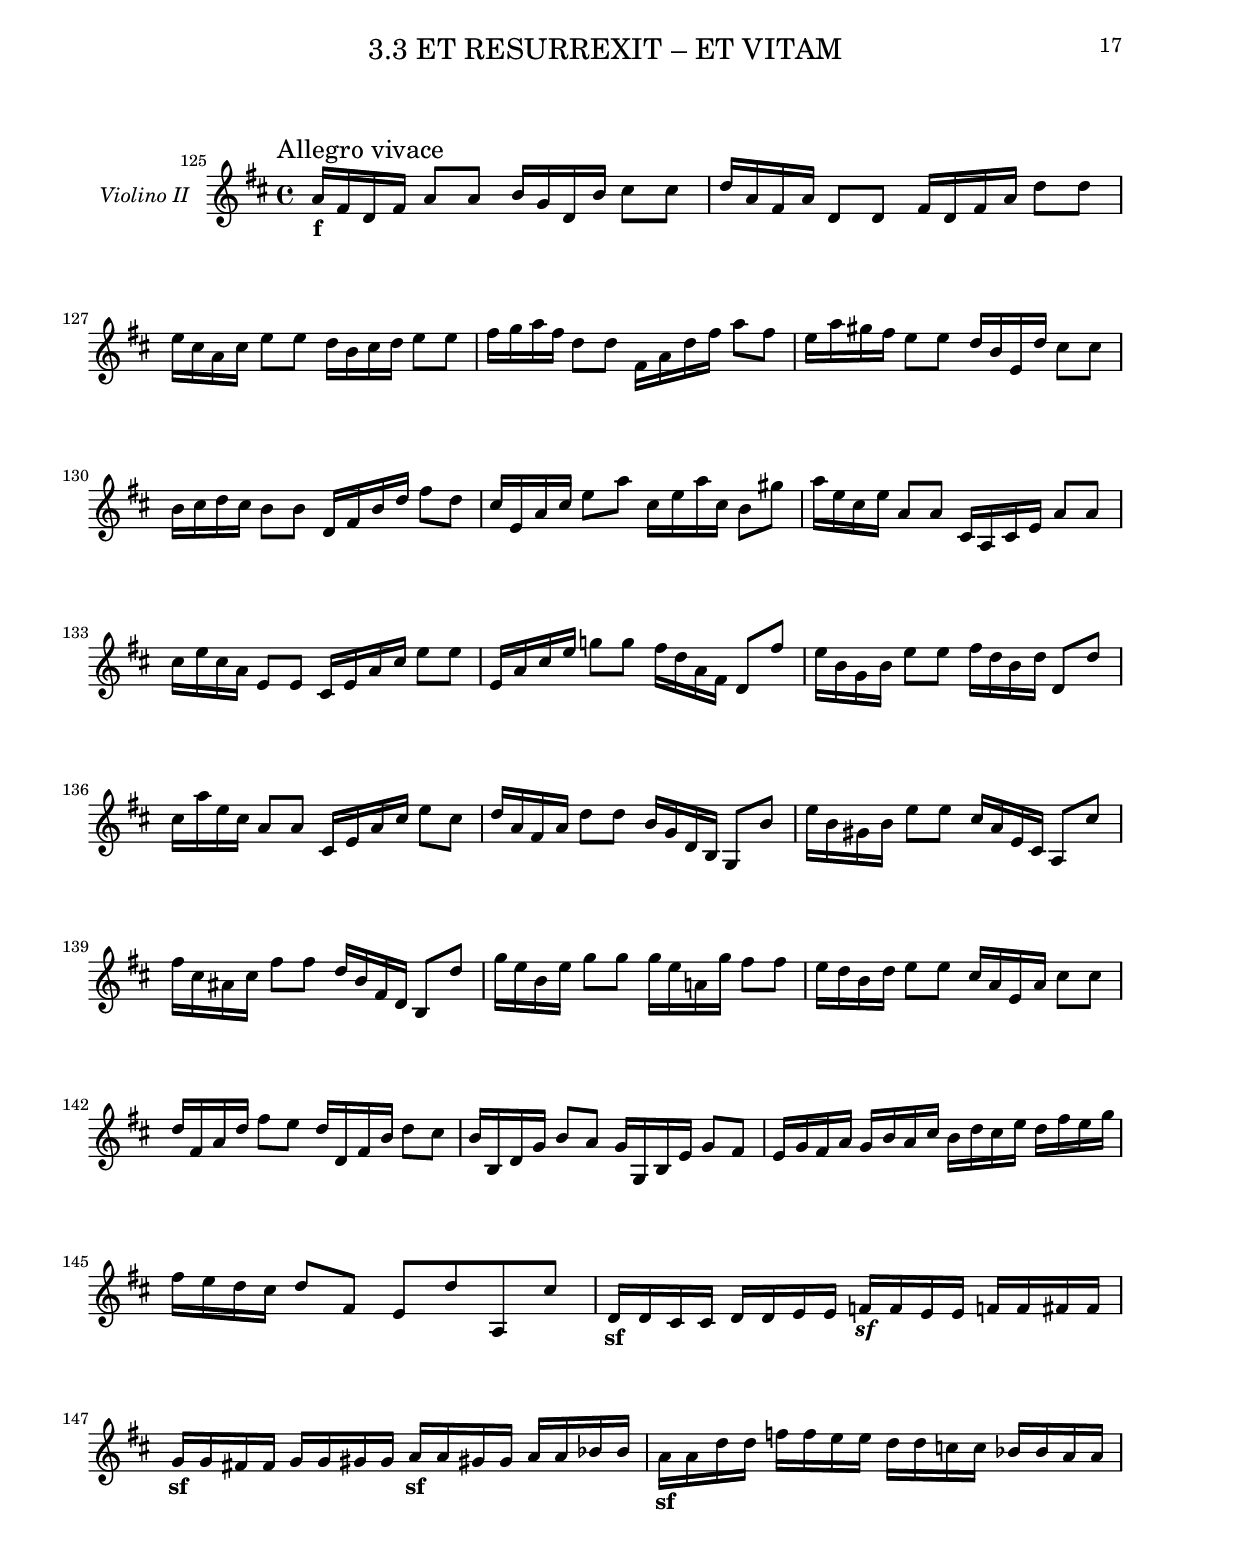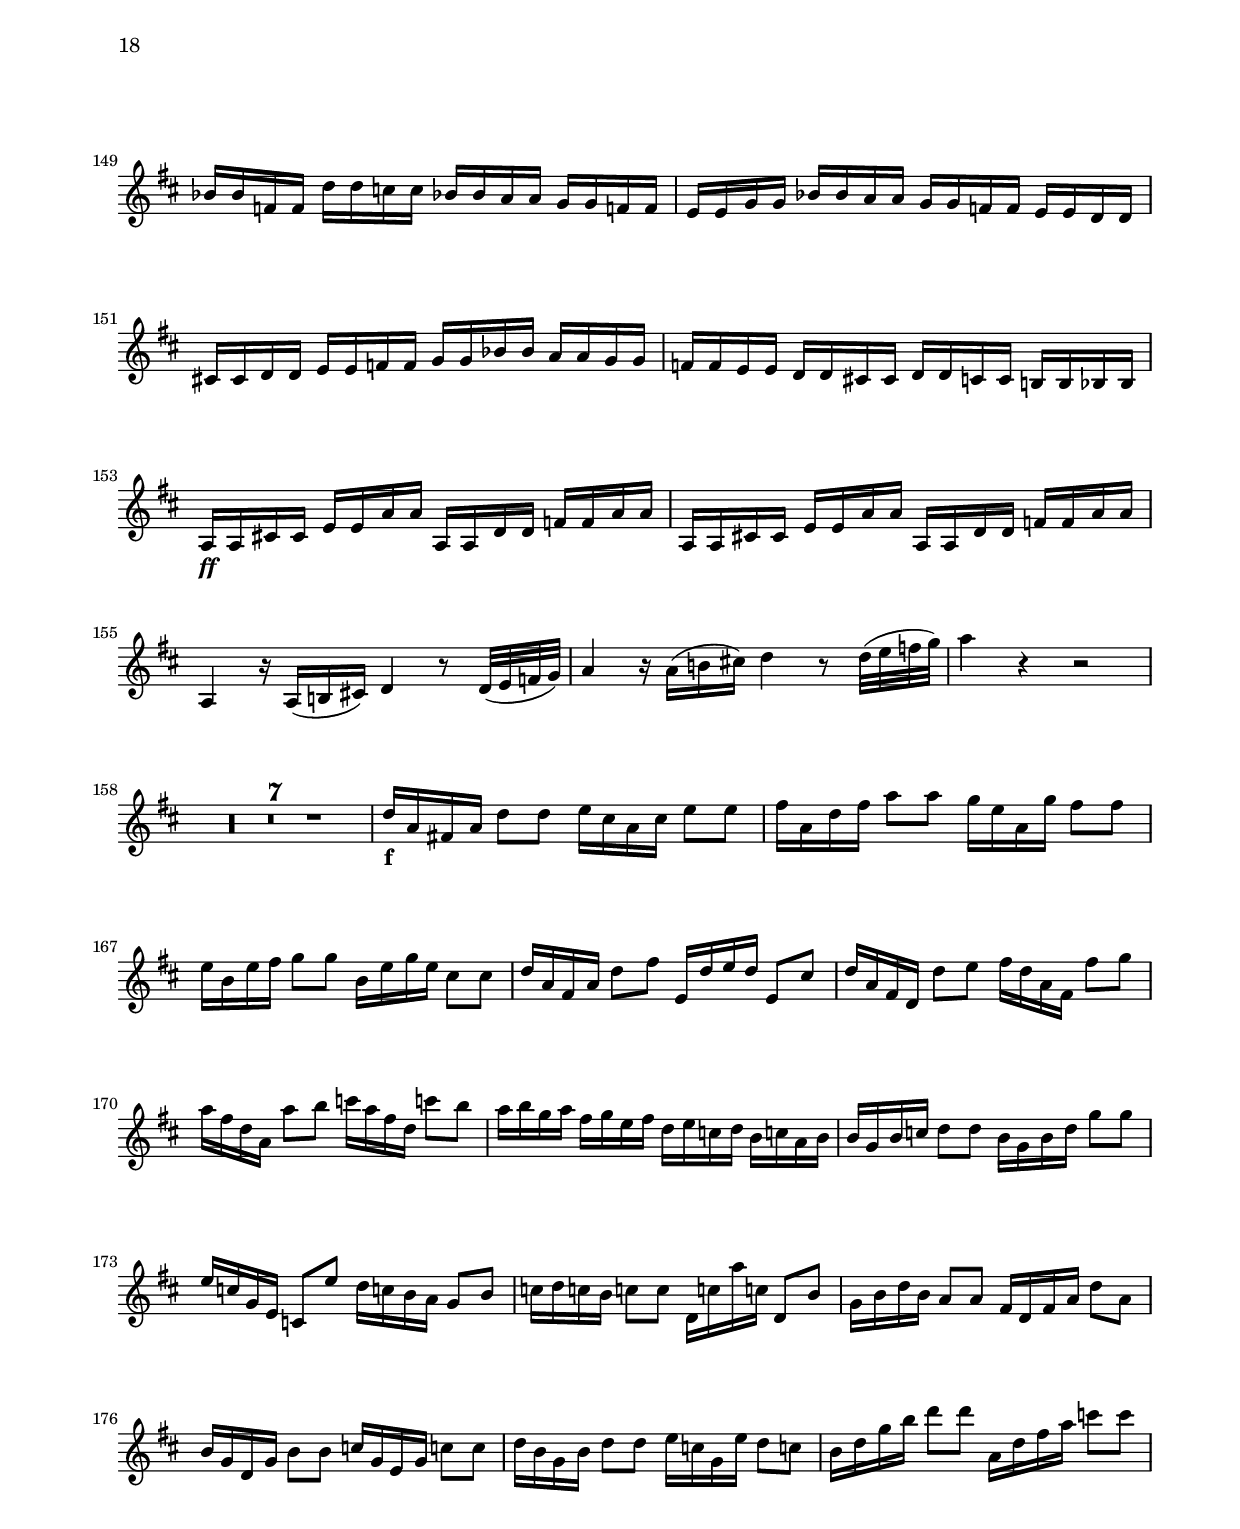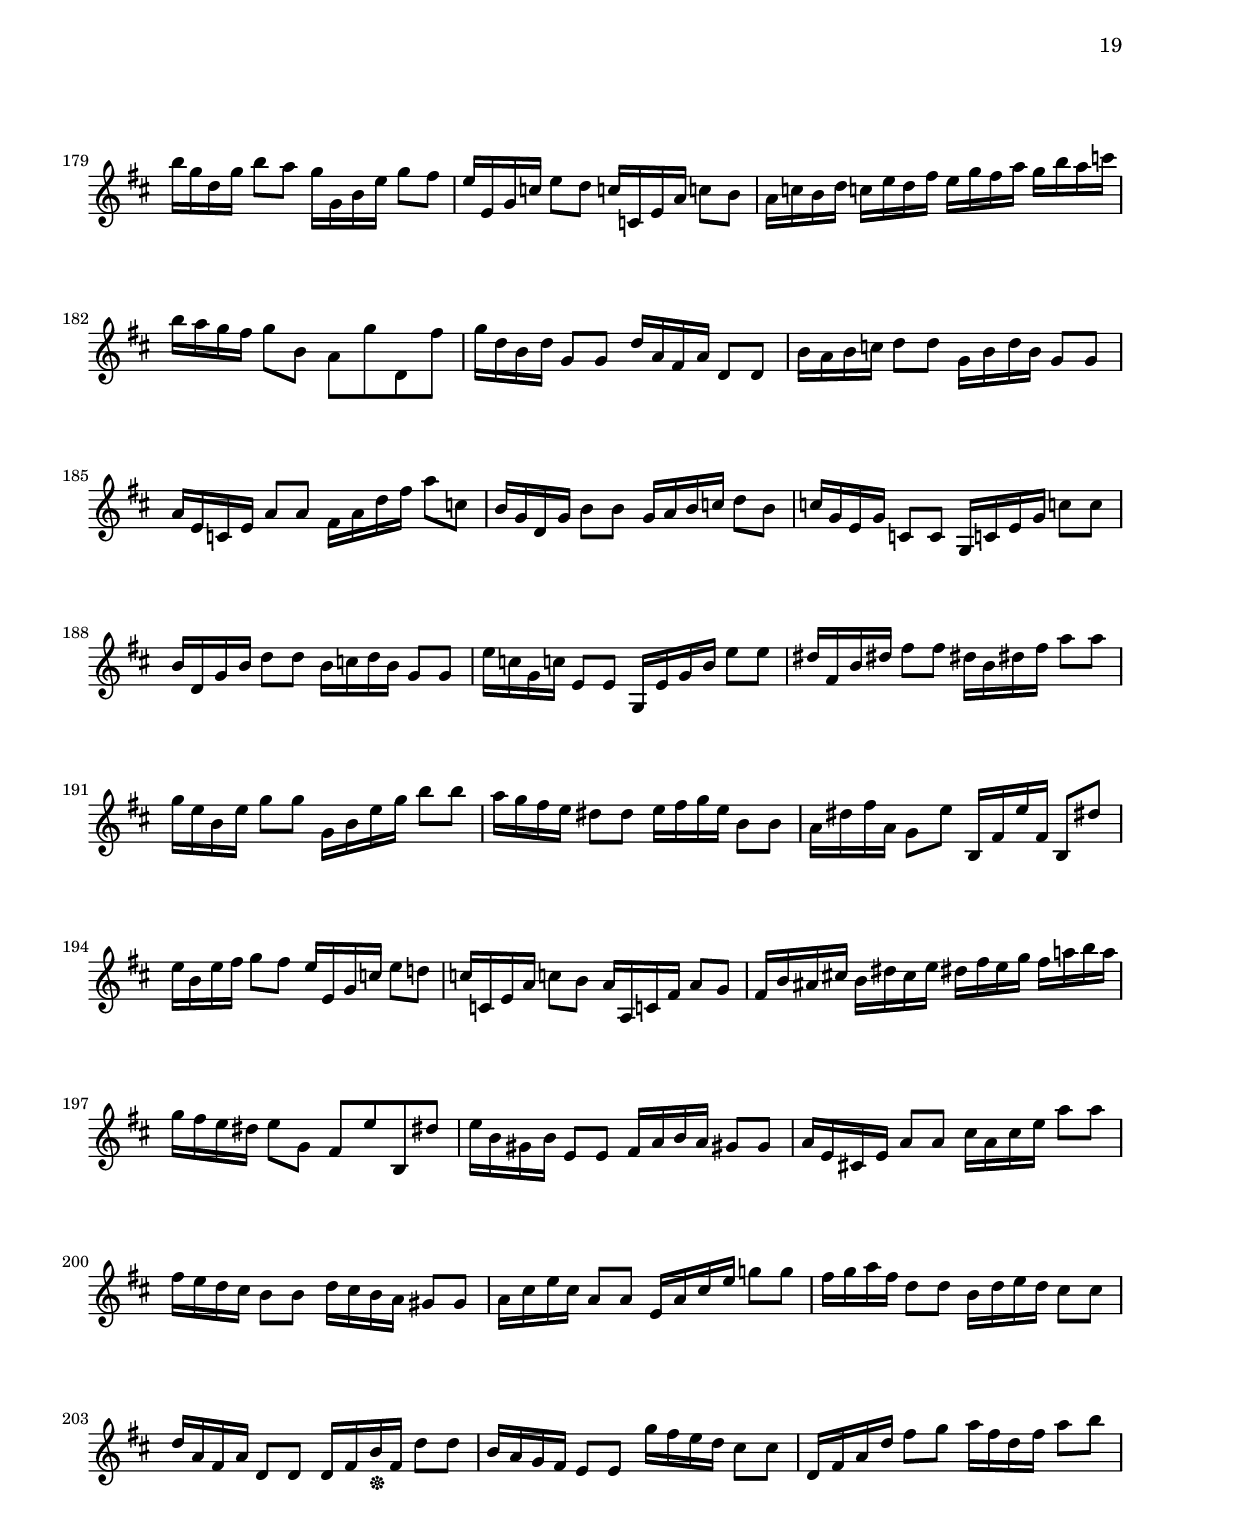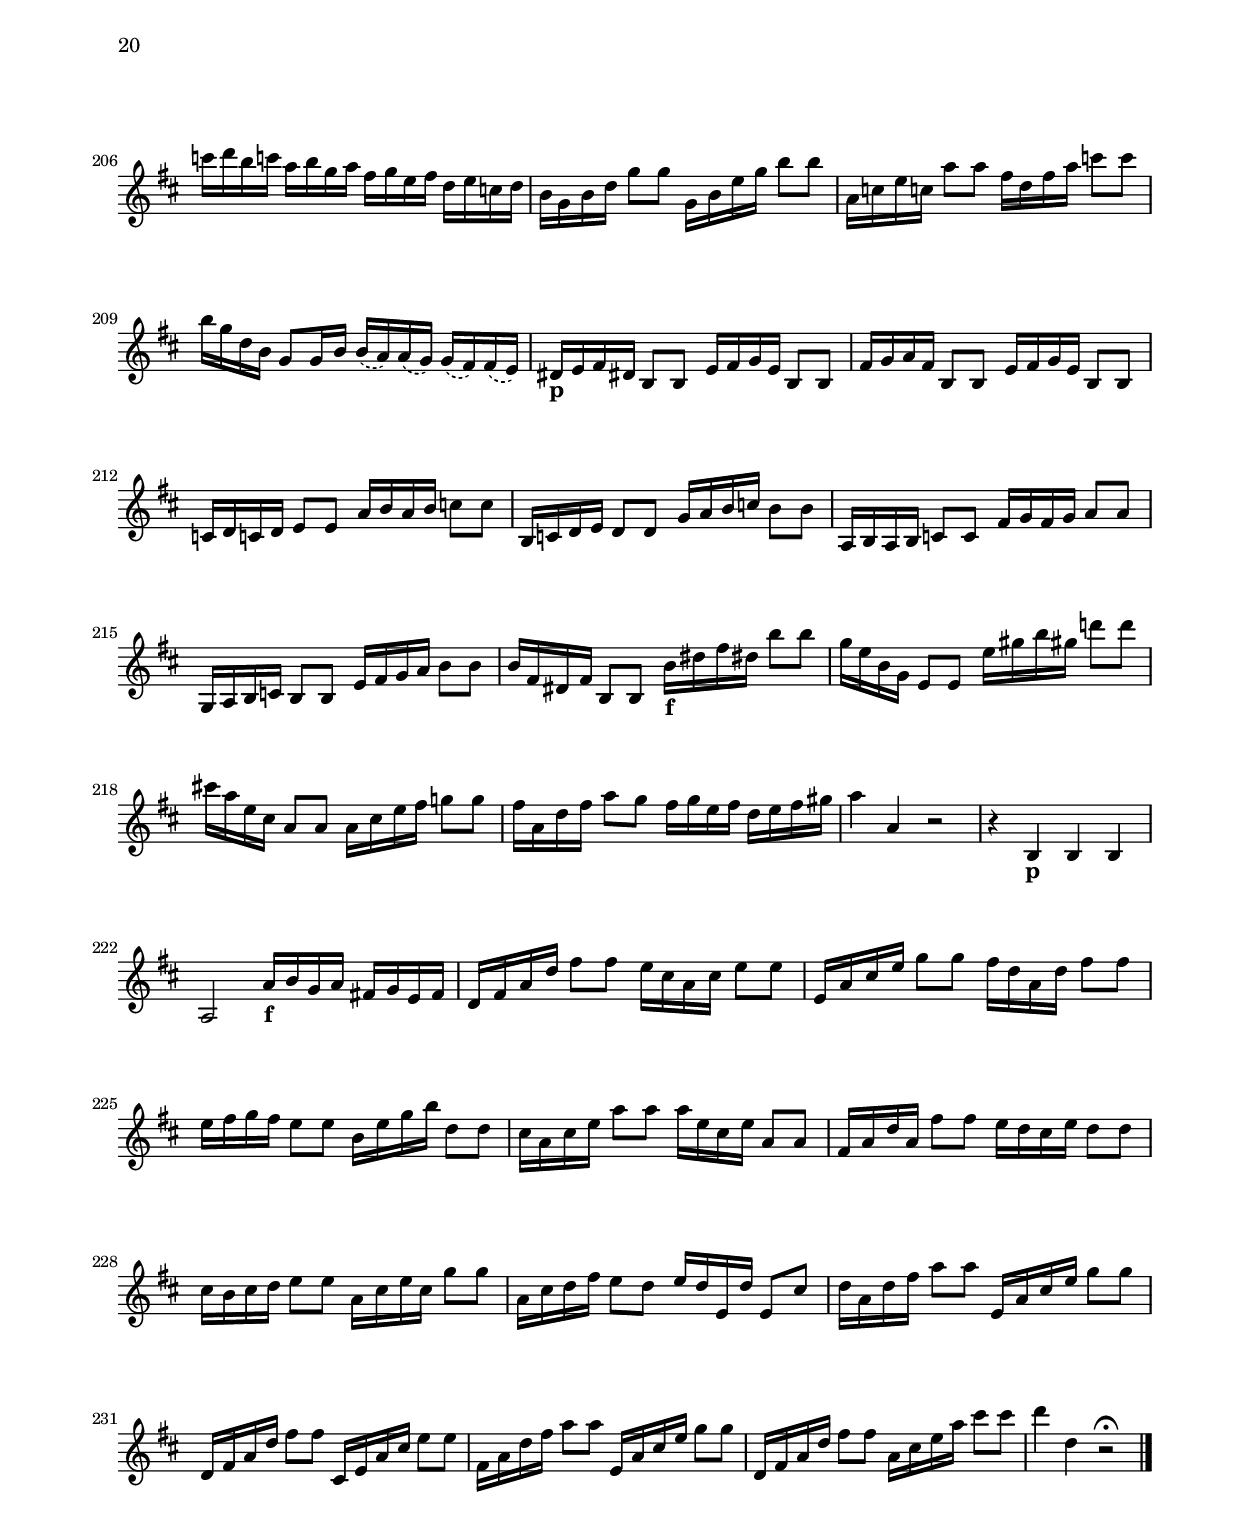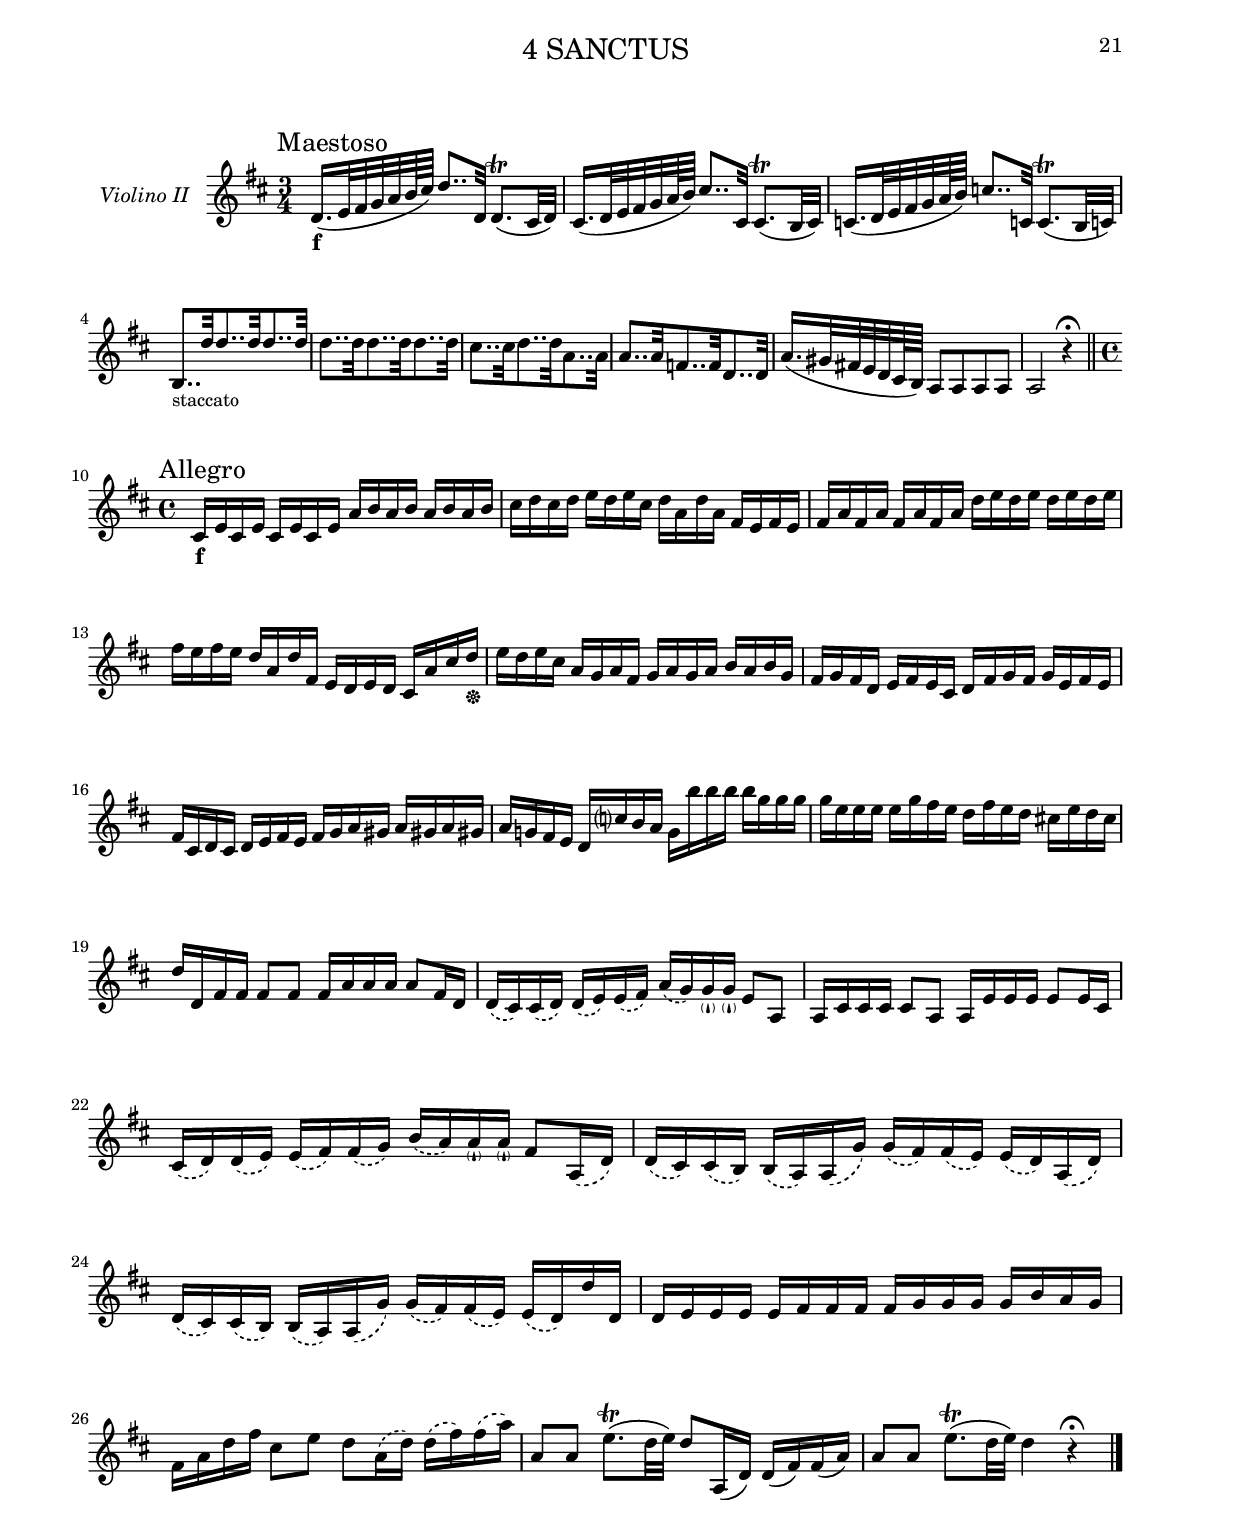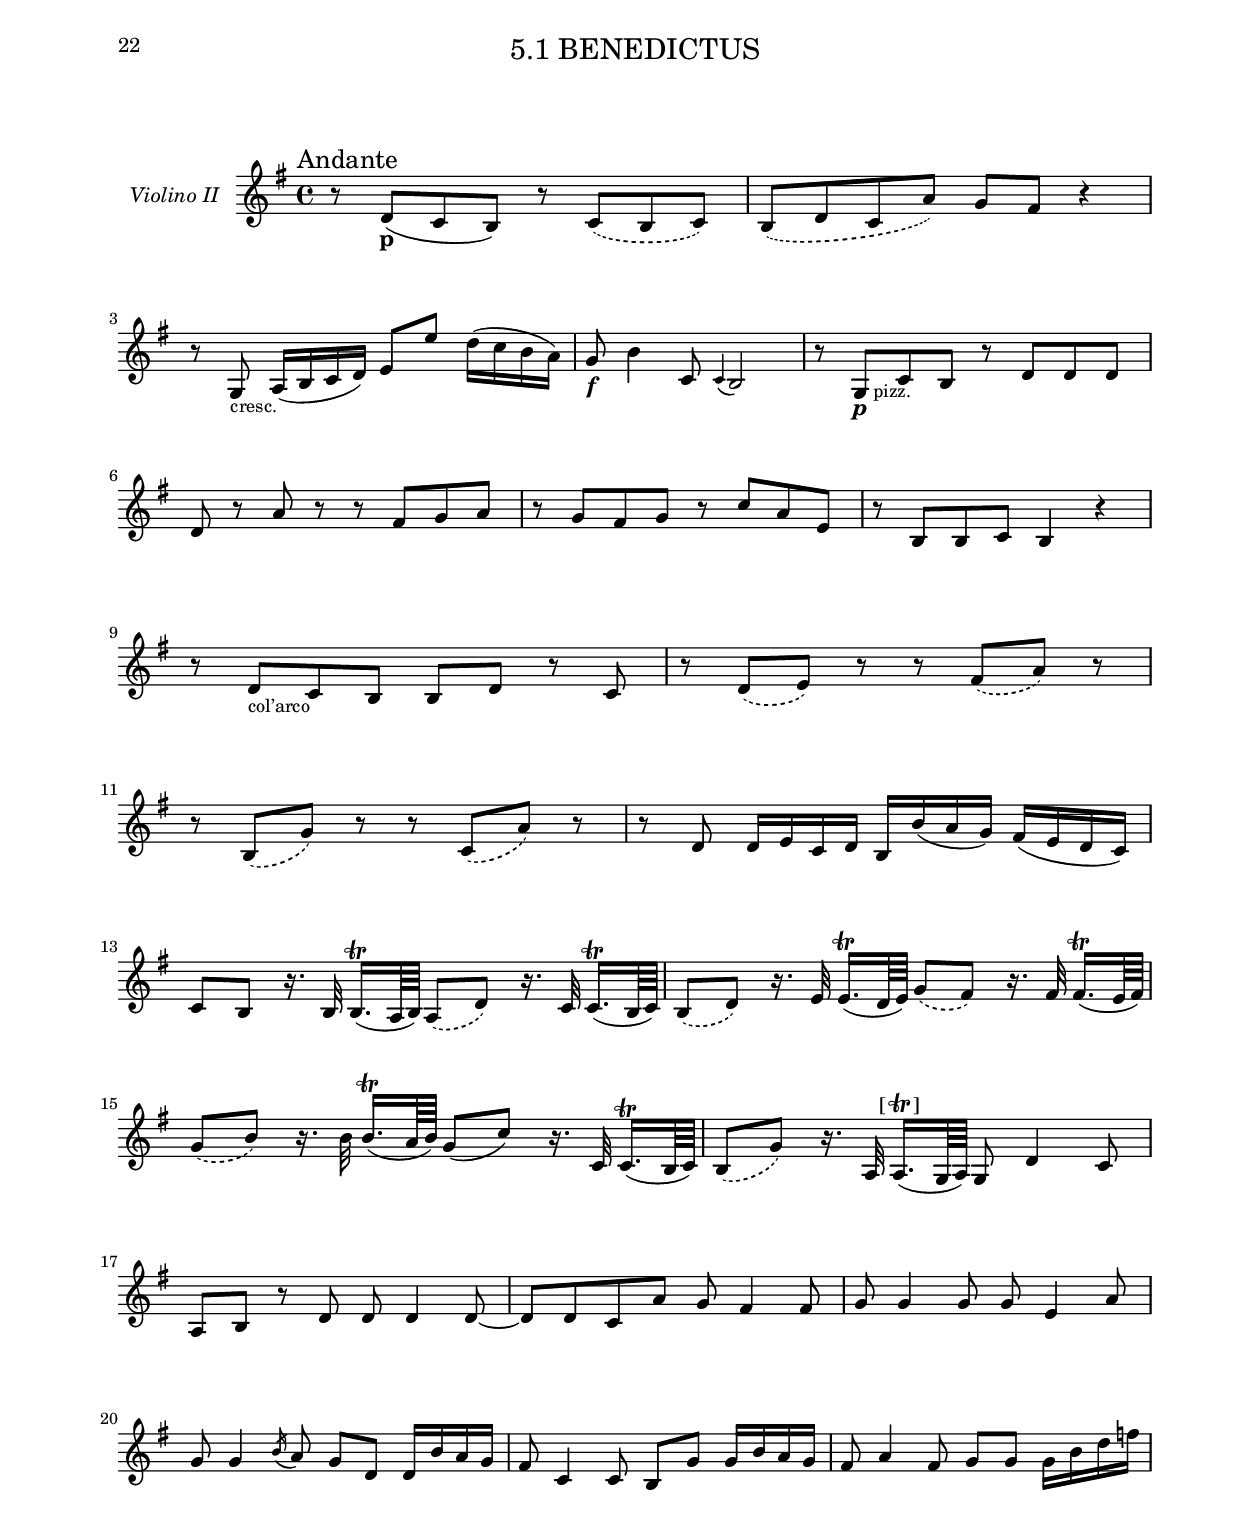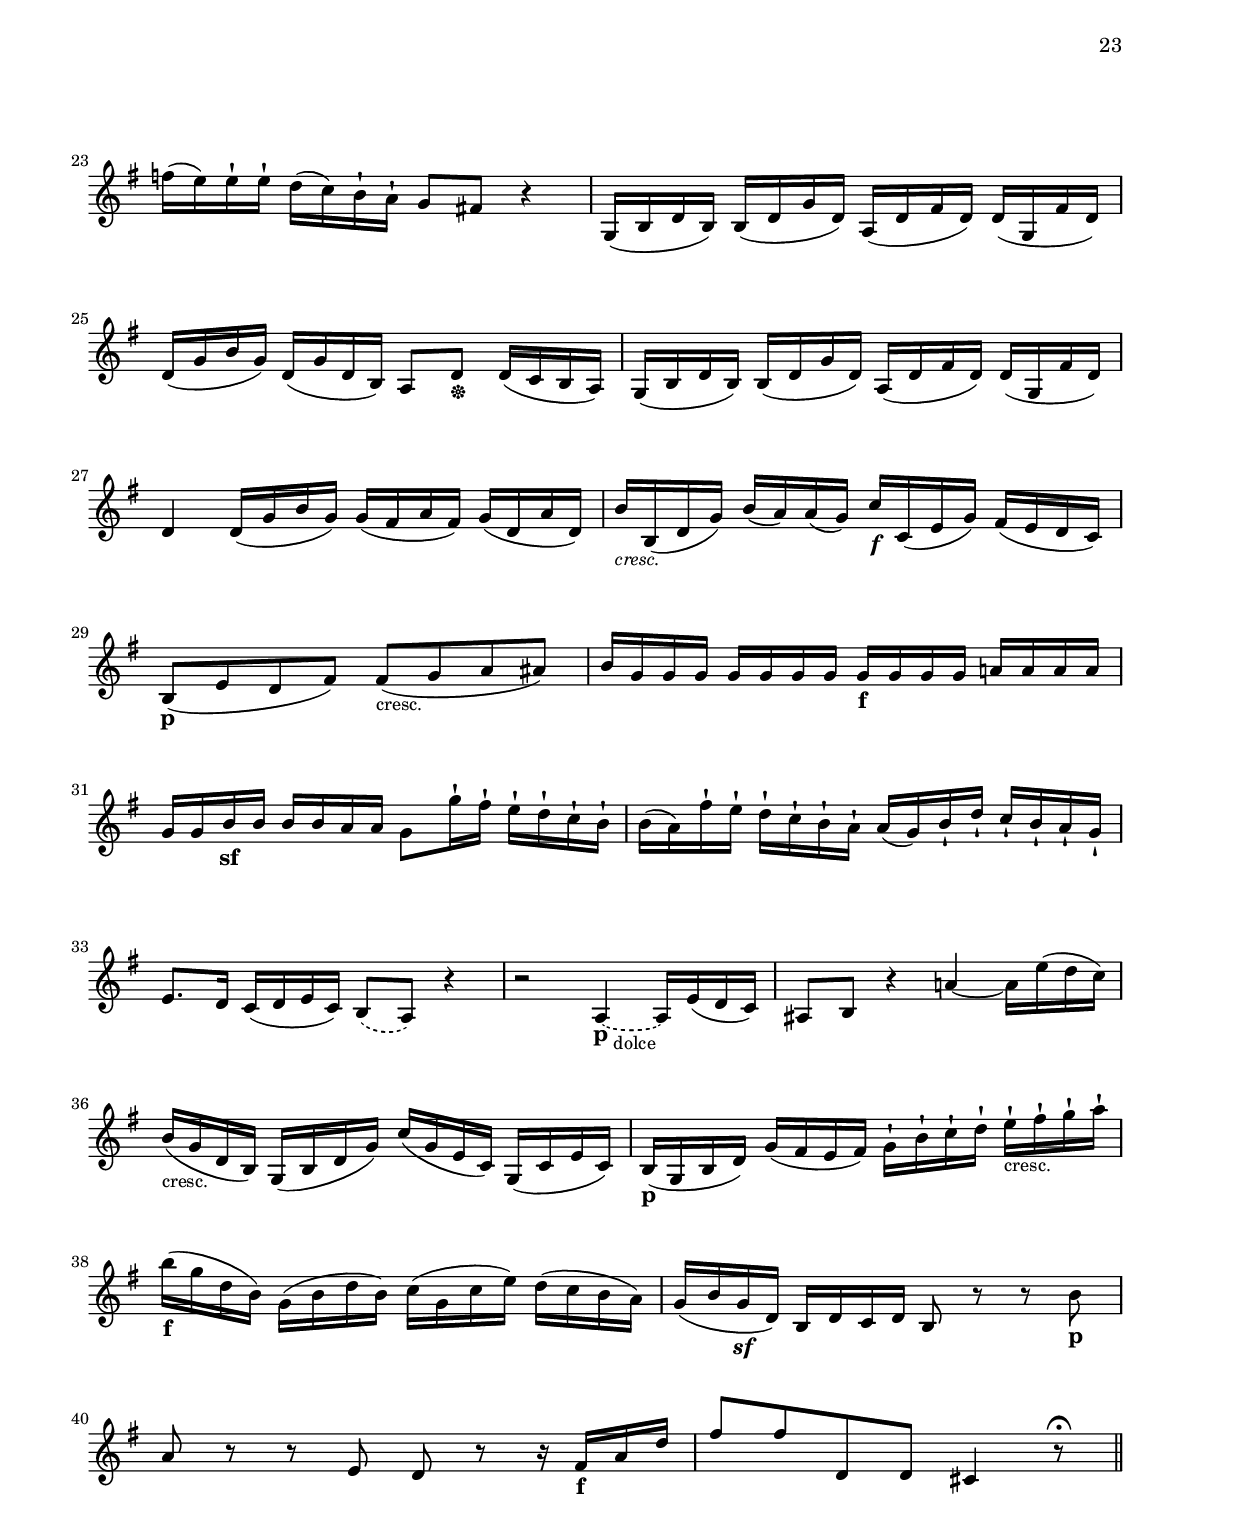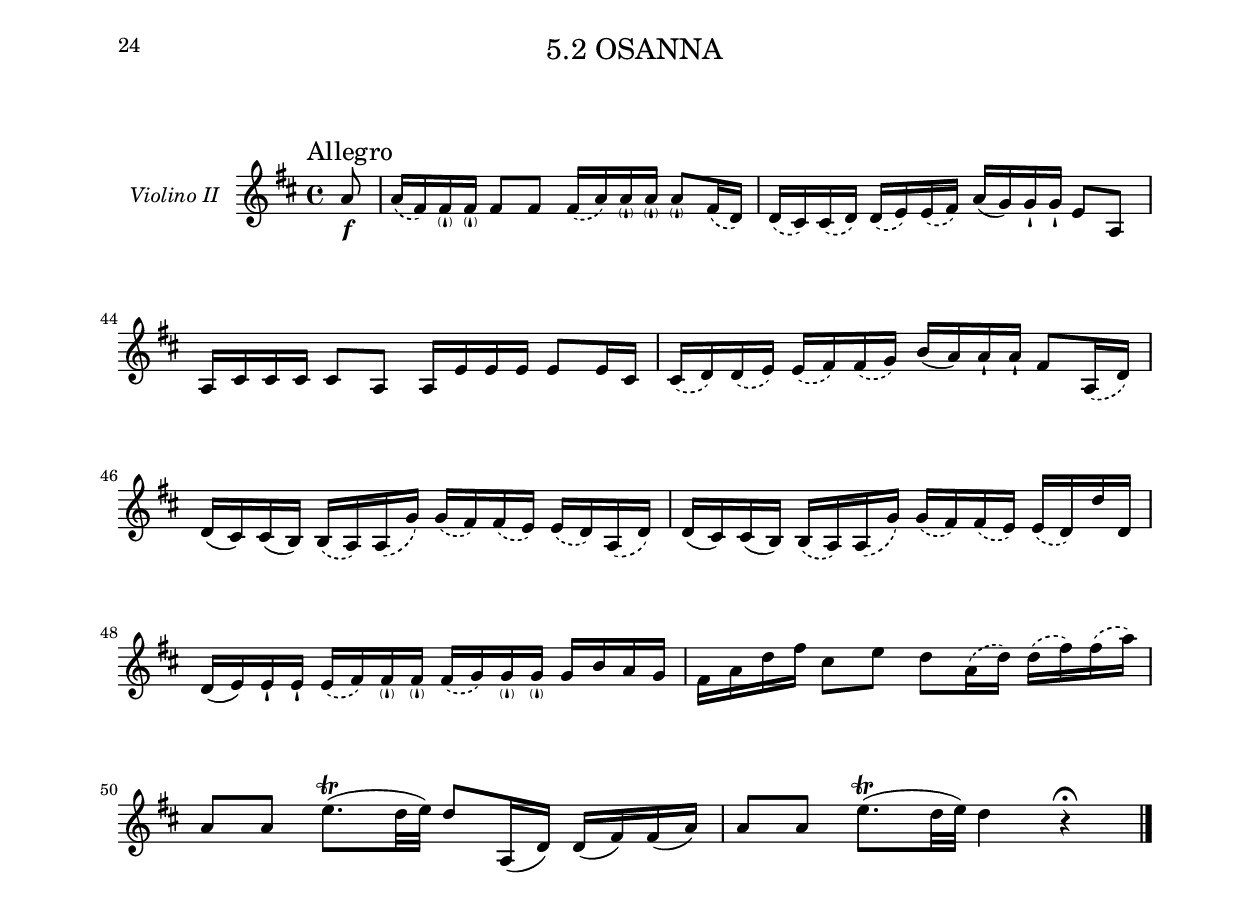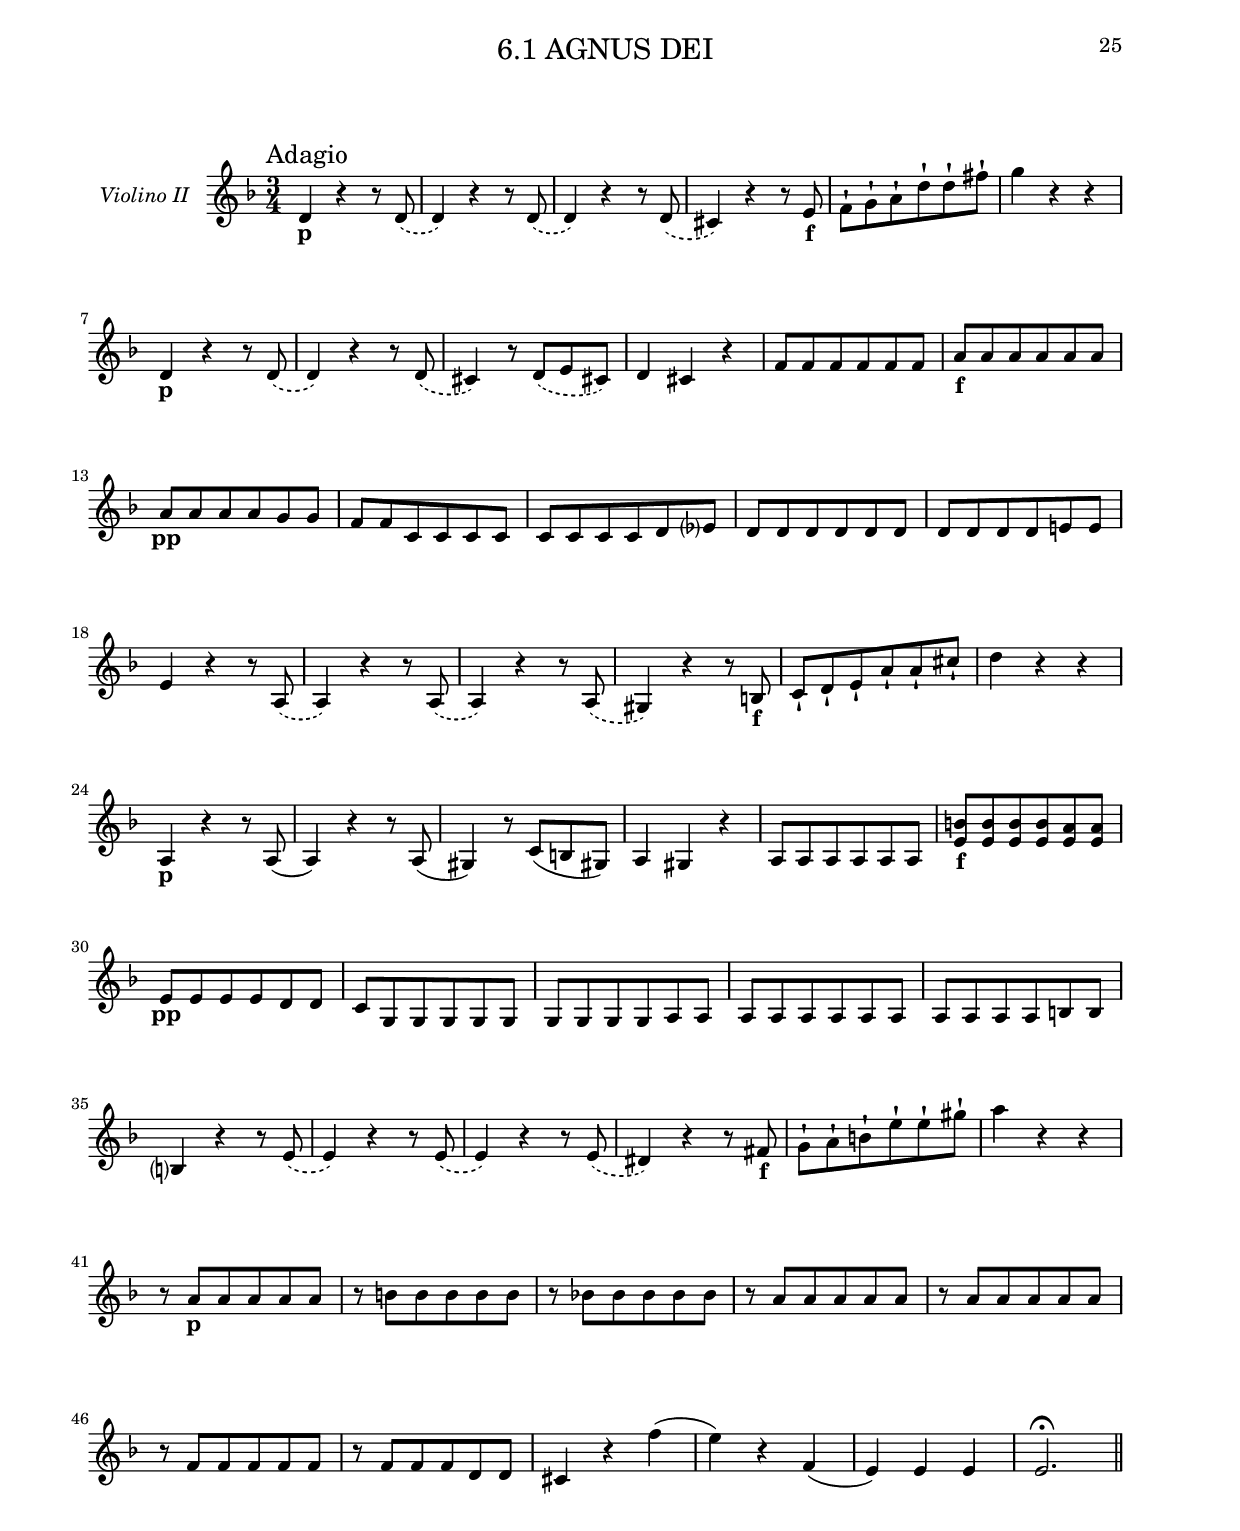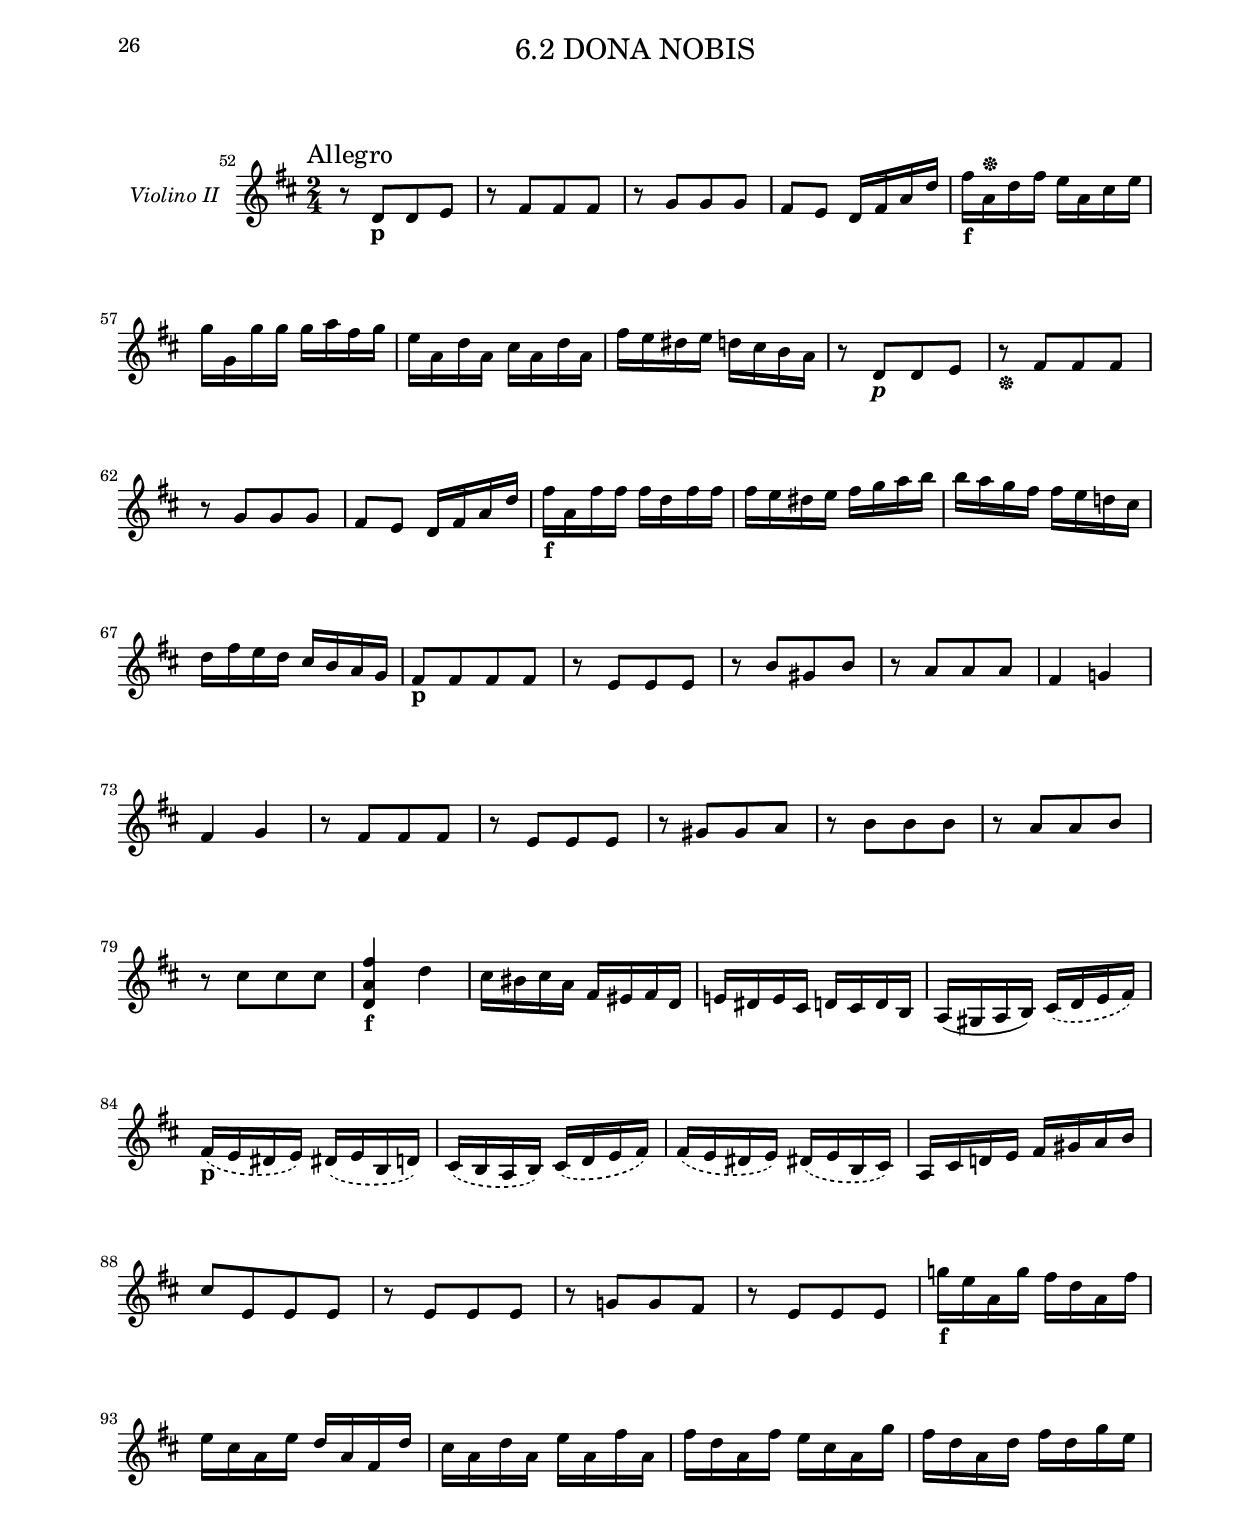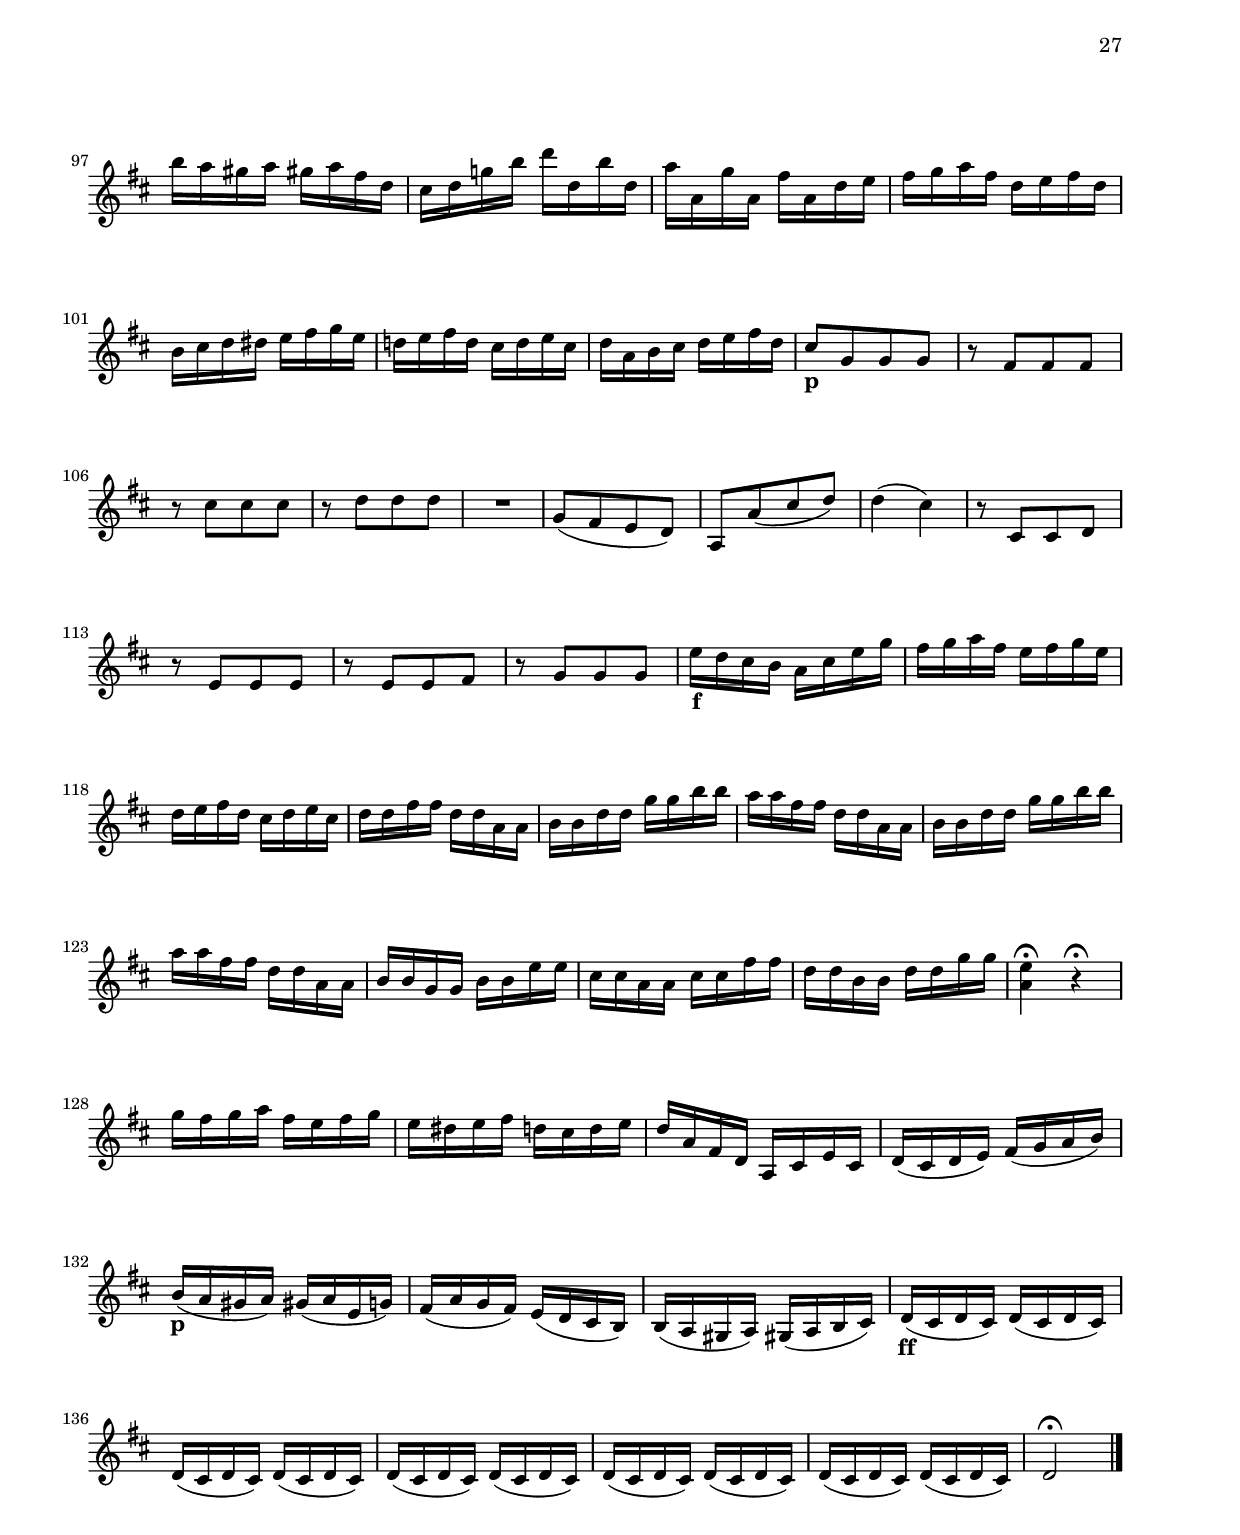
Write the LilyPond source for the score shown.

% (c) 2019 by Wolfgang Esser-Skala.
% This file is licensed under the Creative Commons Attribution-NonCommercial-ShareAlike 4.0 International License.
% To view a copy of this license, visit http://creativecommons.org/licenses/by-nc-sa/4.0/.

\version "2.18.0"

\include "../definitions.ly"

\paper {
	#(set-paper-size "a4" 'portrait)
	indent = 2\cm
	top-margin = 1.5\cm
	system-separator-markup = ##f
	system-system-spacing =
    #'((basic-distance . 17)
       (minimum-distance . 17)
       (padding . -100)
       (stretchability . 0))
	
	top-system-spacing =
    #'((basic-distance . 17)
       (minimum-distance . 17)
       (padding . -100)
       (stretchability . 0))
	
	top-markup-spacing =
    #'((basic-distance . 0)
       (minimum-distance . 0)
       (padding . -100)
       (stretchability . 0))
		
	markup-system-spacing =
    #'((basic-distance . 17)
       (minimum-distance . 17)
       (padding . -100)
       (stretchability . 0))
	
	last-bottom-spacing =
    #'((basic-distance . 0)
       (minimum-distance . 0)
       (padding . 0)
       (stretchability . 1.0e7))
	
	systems-per-page = #9
}

#(set-global-staff-size 17.82)

\layout {
	\context {
		\Staff
		instrumentName = "Violino II"
	}
}

\book {
	\bookpart {
		\header {
			movement = "1 KYRIE"
		}
		\score {
			<<
				\new Staff { \KyrieViolinoII }
			>>
		}
	}
	\bookpart {
		\header {
			movement = "2.1 GLORIA"
		}
		\score {
			<<
				\new Staff { \GloriaViolinoII }
			>>
		}
	}
	\bookpart {
		\header {
			movement = "2.2 QUI TOLLIS"
		}
		\score {
			<<
				\new Staff { \QuiTollisViolinoII }
			>>
		}
	}
	\bookpart {
		\header {
			movement = "2.3 QUONIAM – CUM SANCTO SPIRITU"
		}
		\score {
			<<
				\new Staff { \QuoniamViolinoII }
			>>
		}
	}
	\bookpart {
		\header {
			movement = "3.1 CREDO"
		}
		\score {
			<<
				\new Staff { \CredoViolinoII }
			>>
		}
	}
	\bookpart {
		\header {
			movement = "3.2 ET INCARNATUS EST – CRUCIFIXUS"
		}
		\score {
			<<
				\new Staff { \EtIncarnatusViolinoII }
			>>
		}
	}
	\bookpart {
		\header {
			movement = "3.3 ET RESURREXIT – ET VITAM"
		}
		\score {
			<<
				\new Staff { \EtResurrexitViolinoII }
			>>
		}
	}
	\bookpart {
		\header {
			movement = "4 SANCTUS"
		}
		\paper { page-count = #1 }
		\score {
			<<
				\new Staff { \SanctusViolinoII }
			>>
		}
	}
	\bookpart {
		\header {
			movement = "5.1 BENEDICTUS"
		}
		\score {
			<<
				\new Staff { \BenedictusViolinoII }
			>>
		}
	}
	\bookpart {
		\header {
			movement = "5.2 OSANNA"
		}
		\paper { systems-per-page = #5 }
		\score {
			<<
				\new Staff { \OsannaViolinoII }
			>>
		}
	}
	\bookpart {
		\header {
			movement = "6.1 AGNUS DEI"
		}
		\score {
			<<
				\new Staff { \AgnusDeiViolinoII }
			>>
		}
	}
	\bookpart {
		\header {
			movement = "6.2 DONA NOBIS"
		}
		\score {
			<<
				\new Staff { \DonaNobisViolinoII }
			>>
		}
	}
}